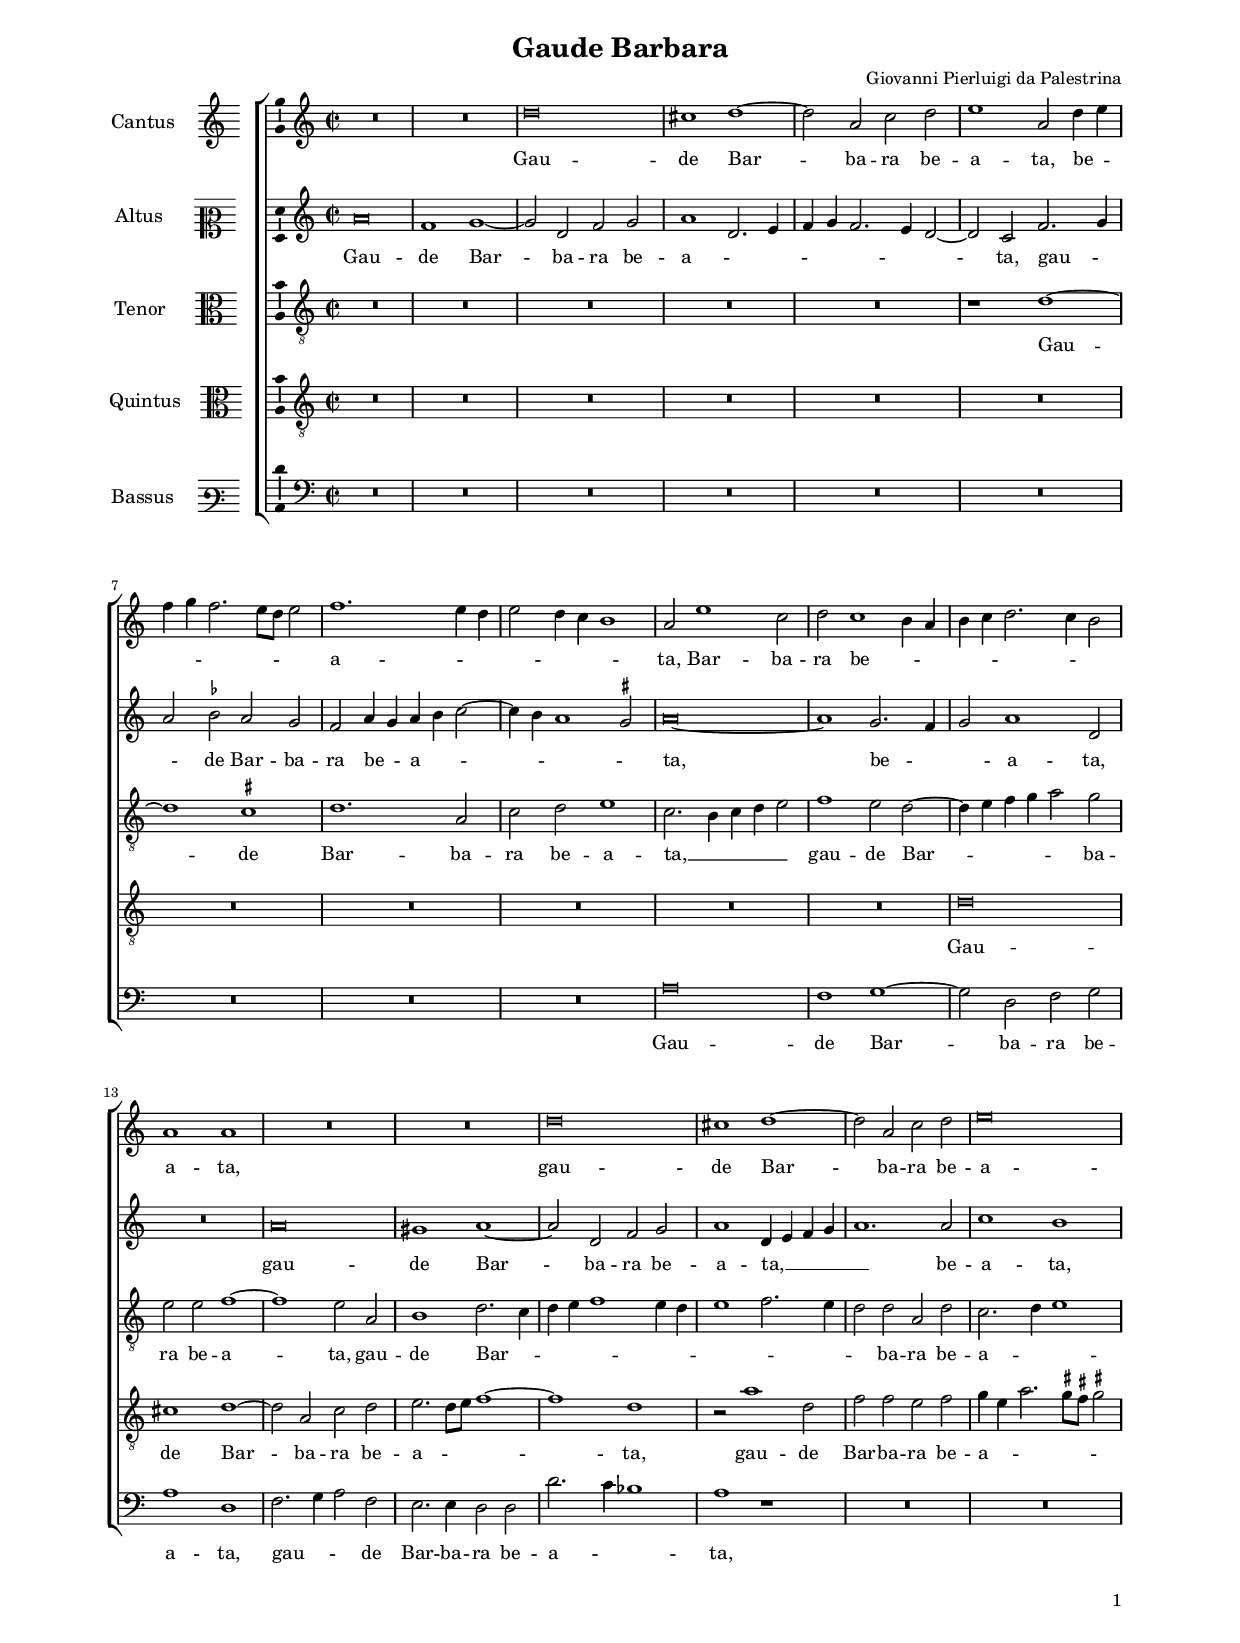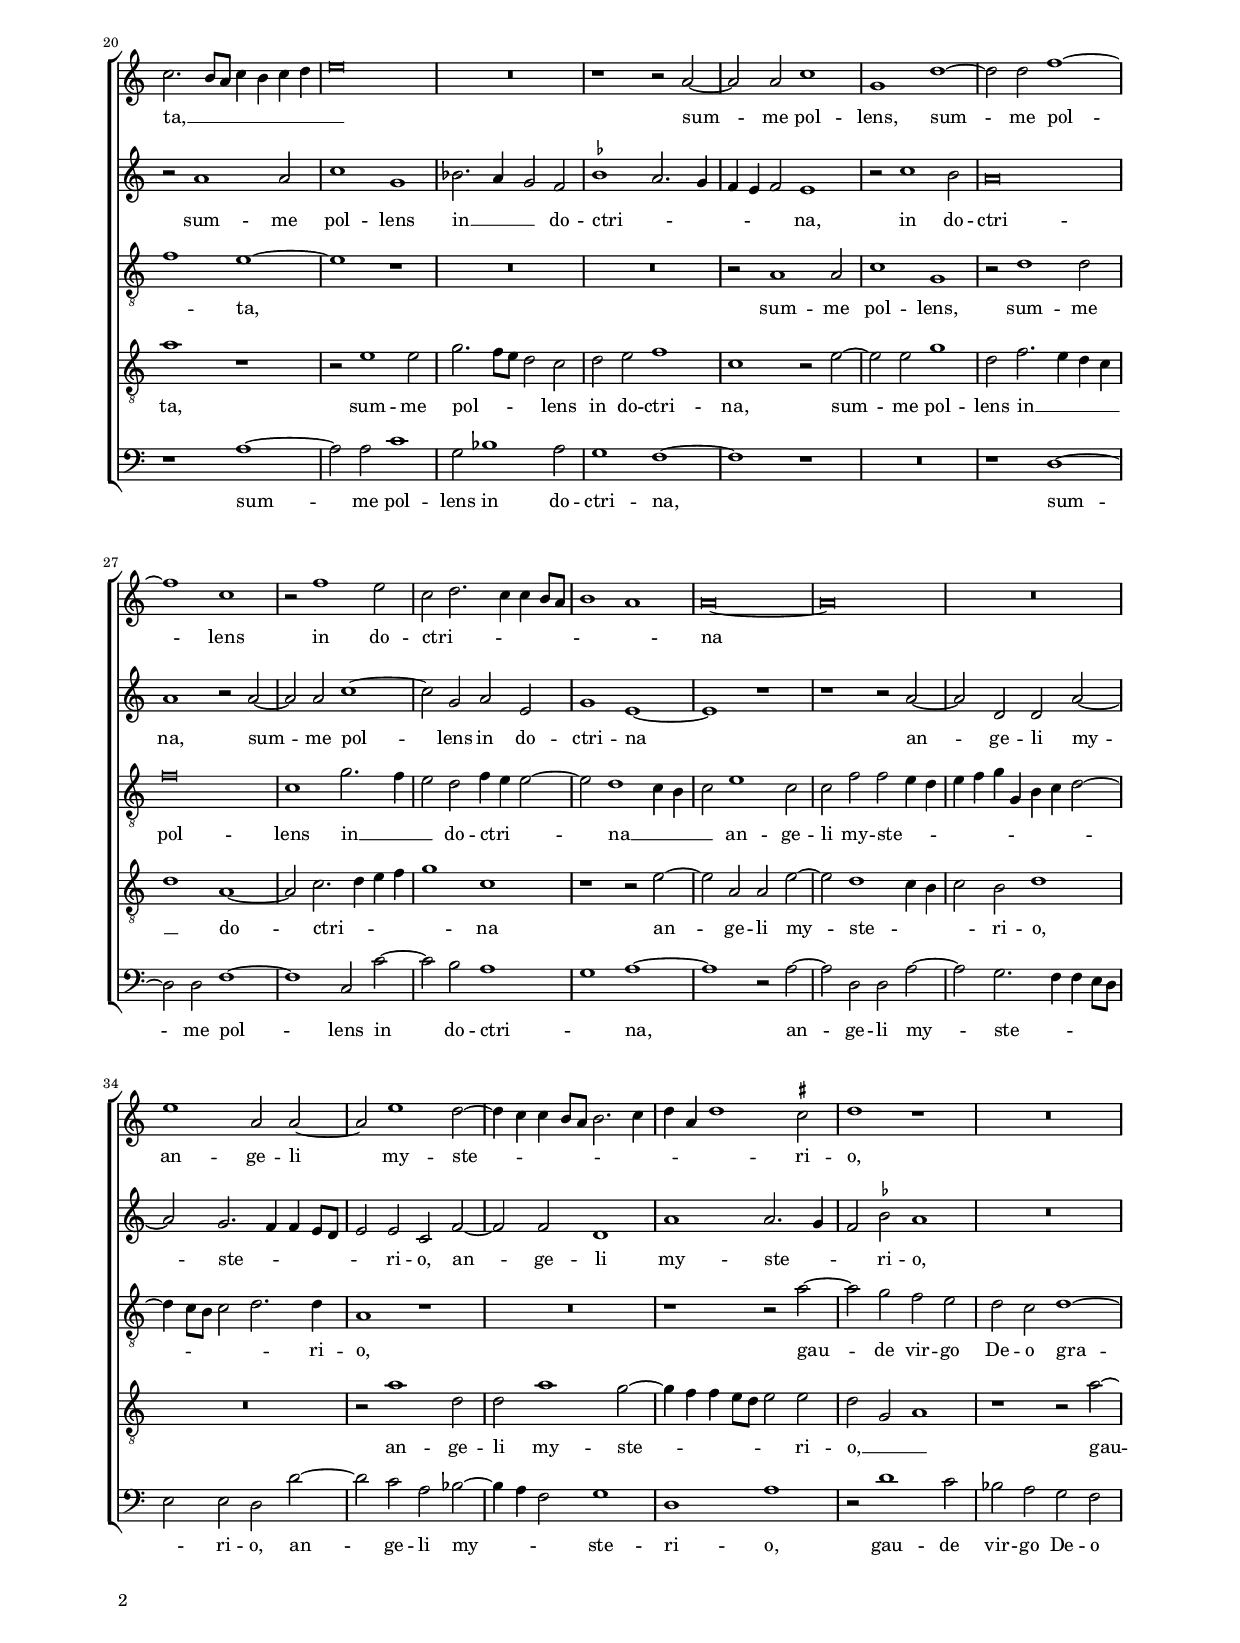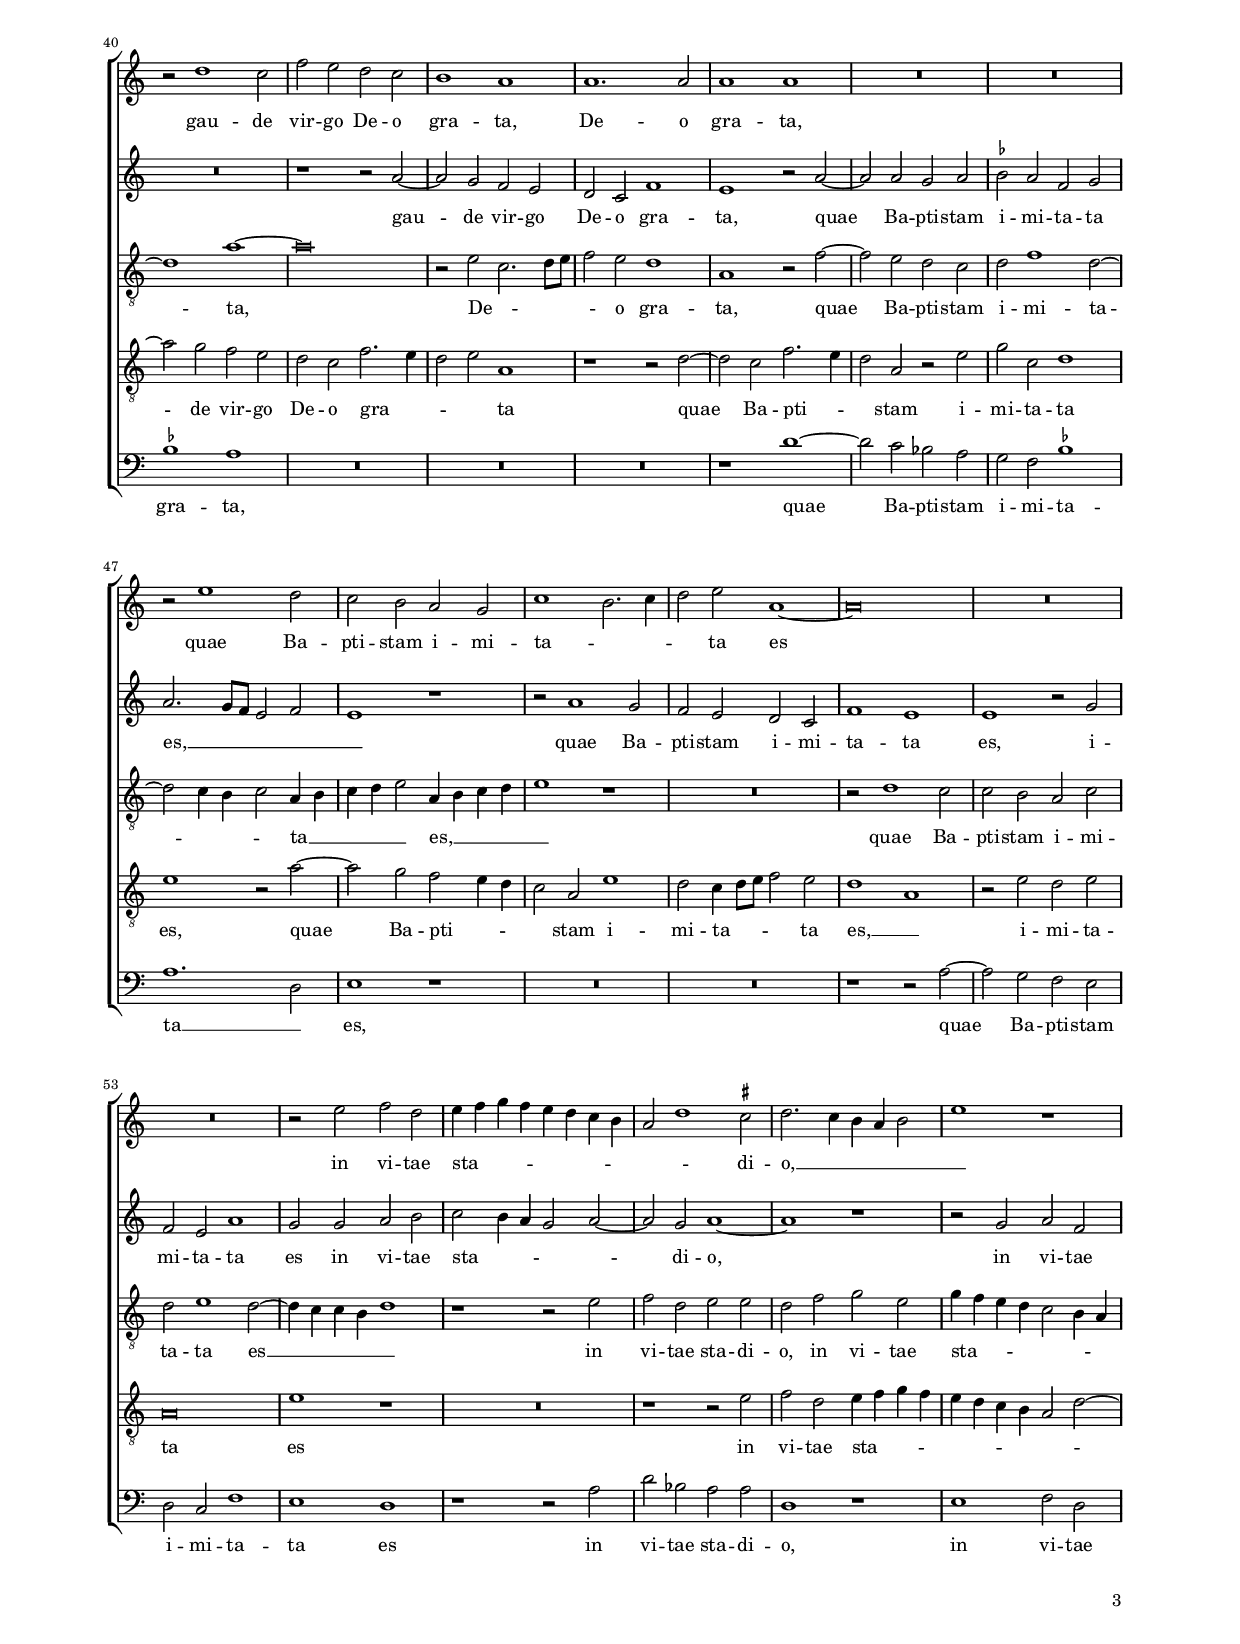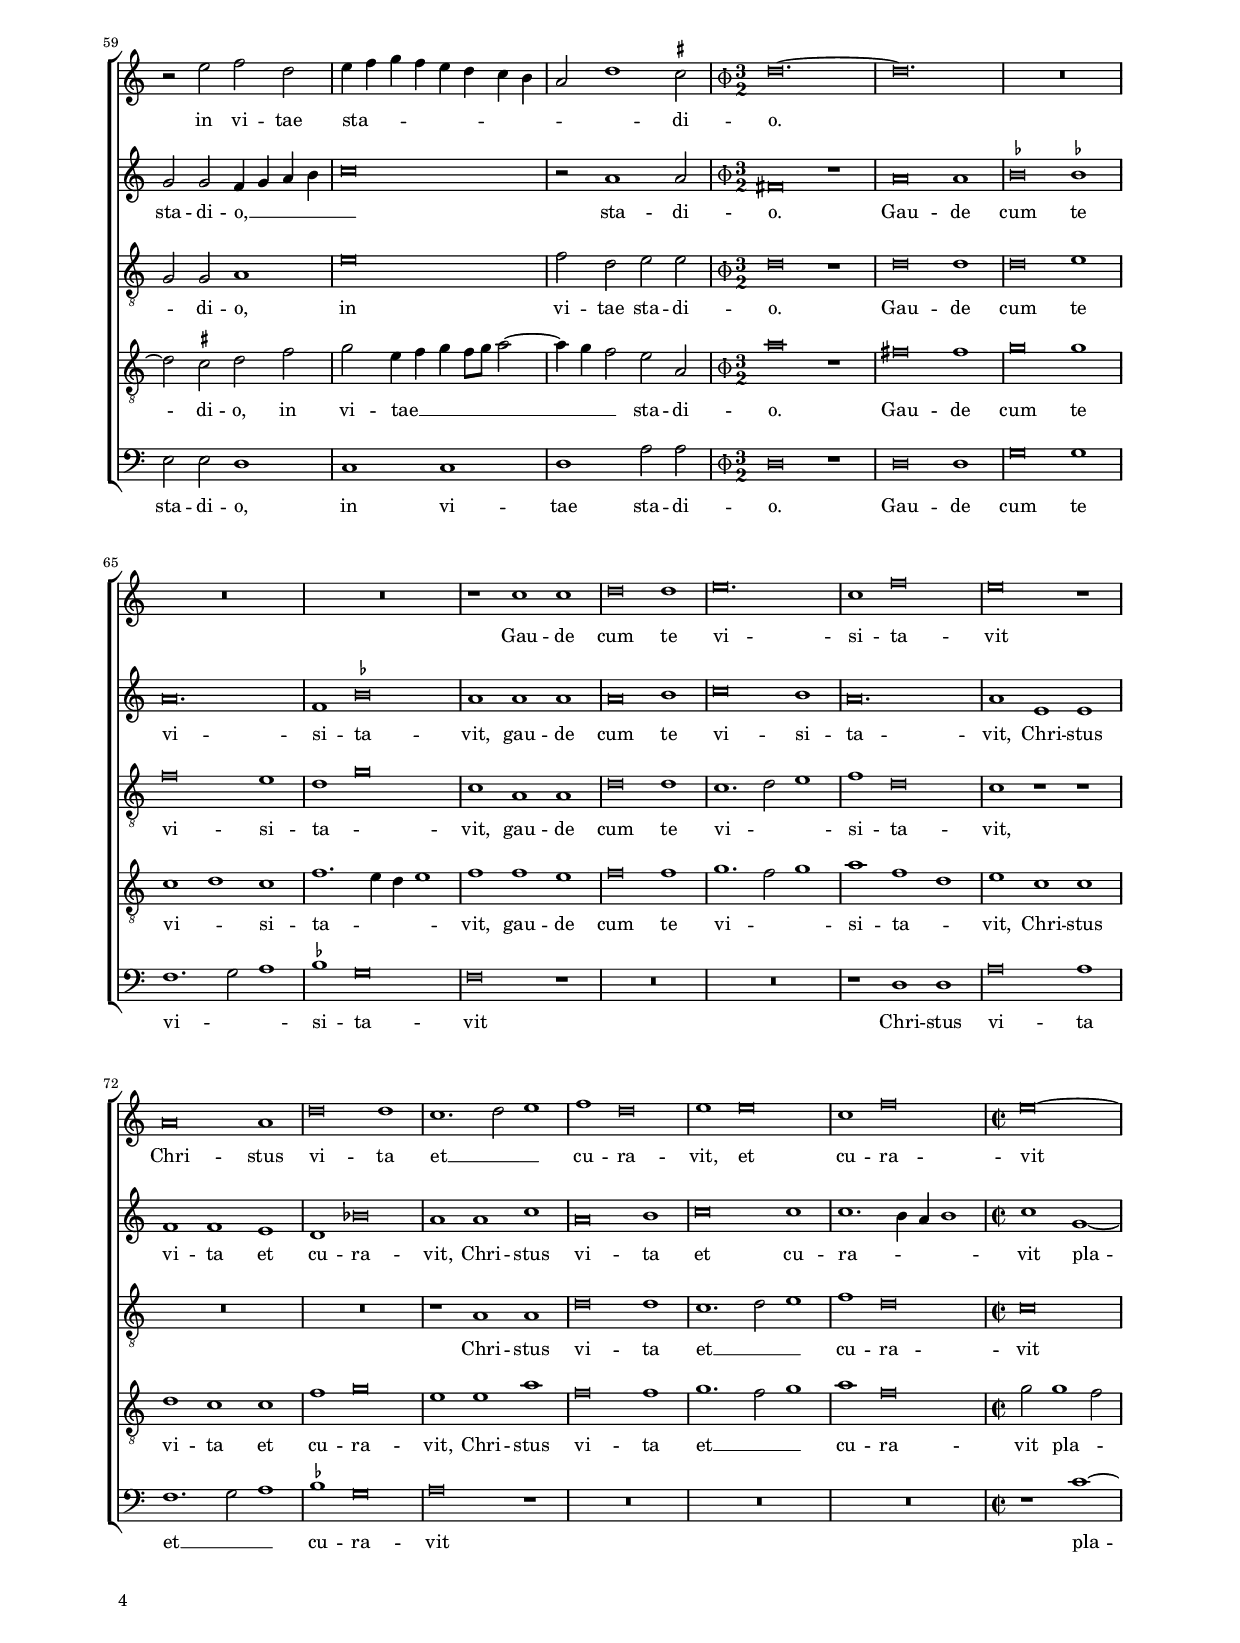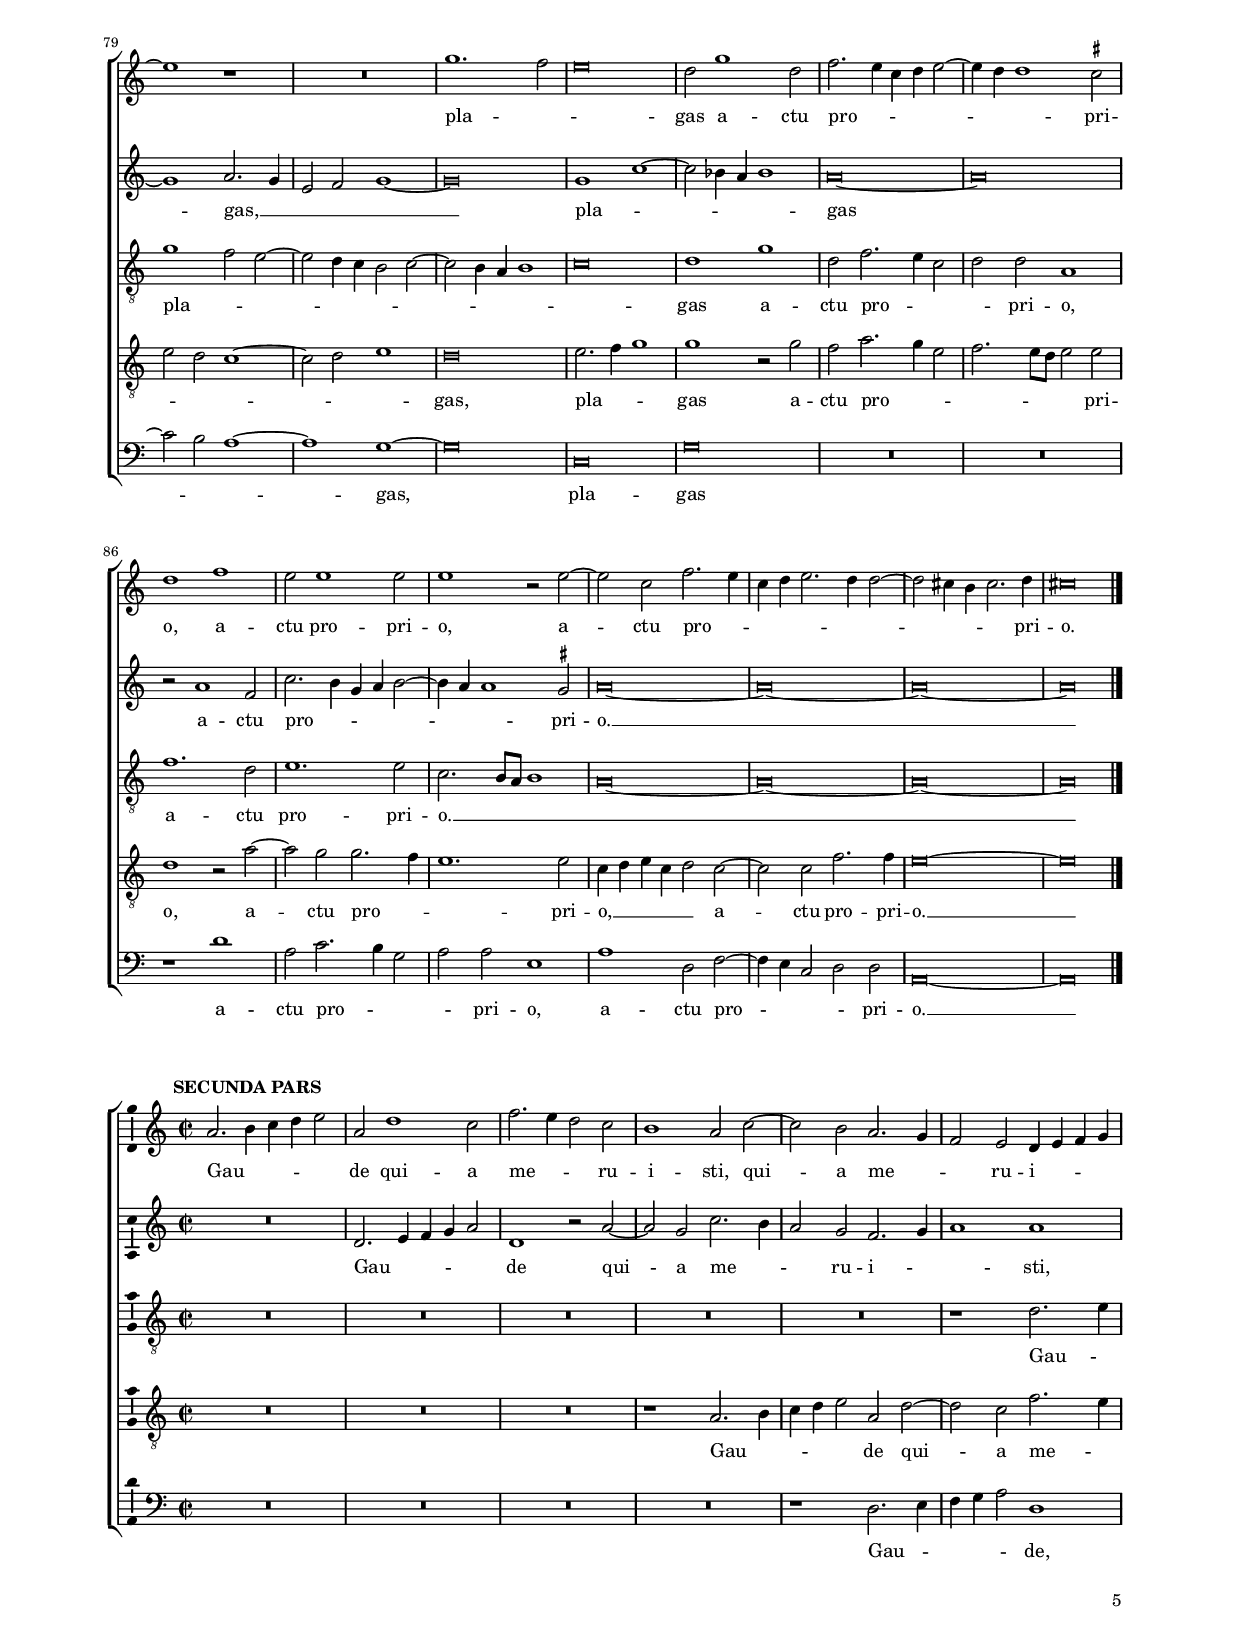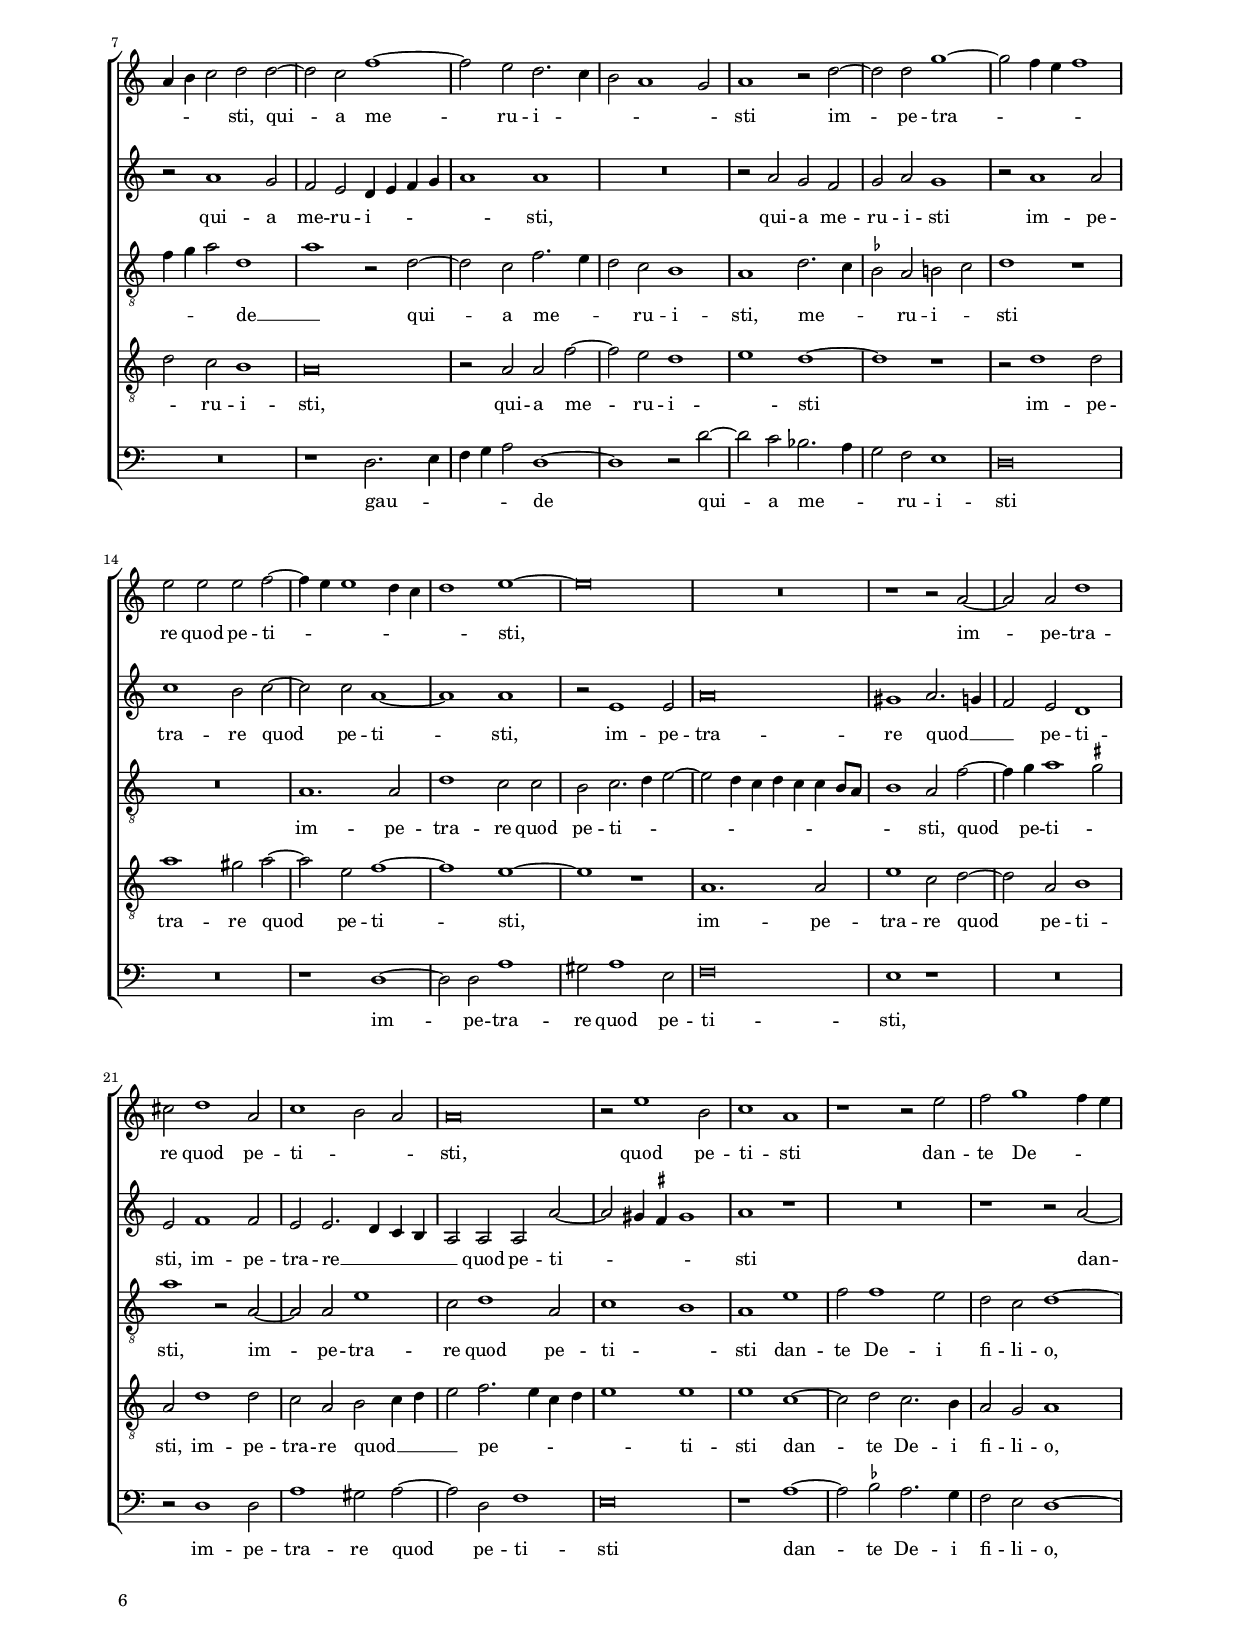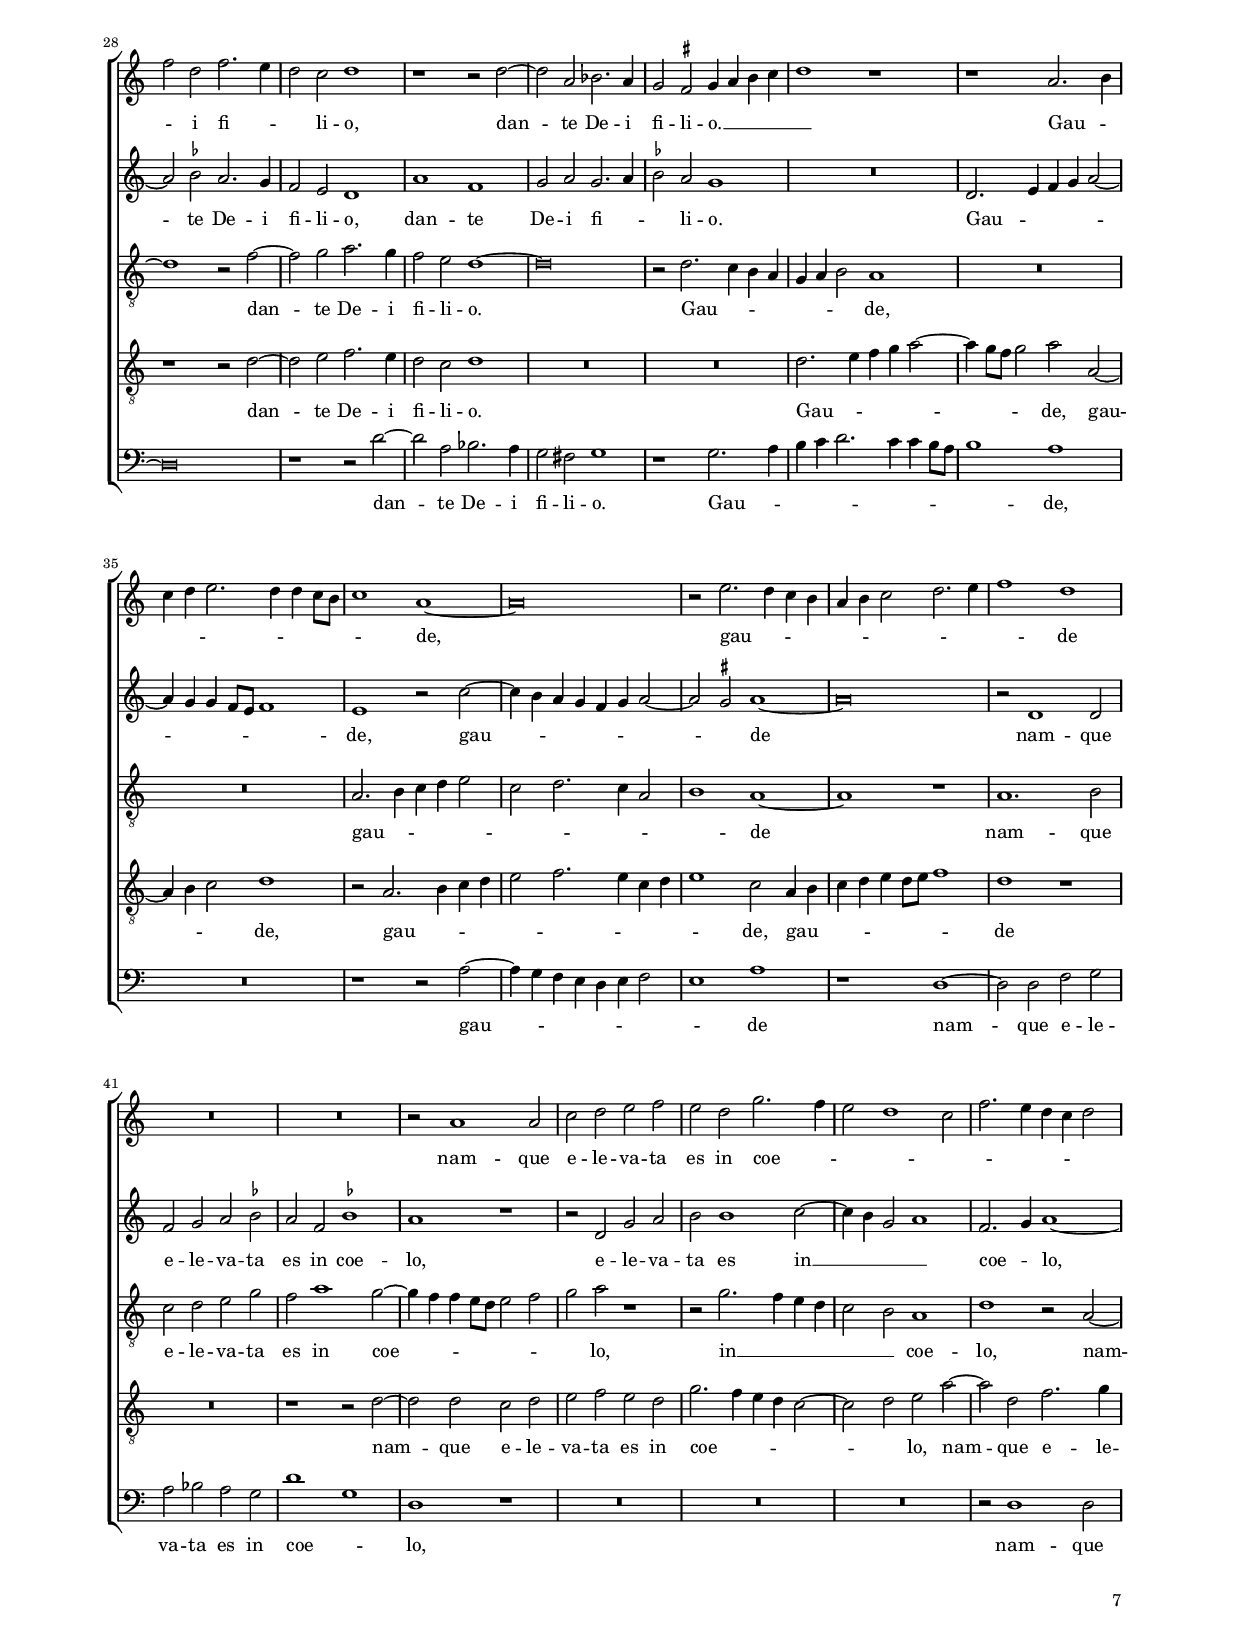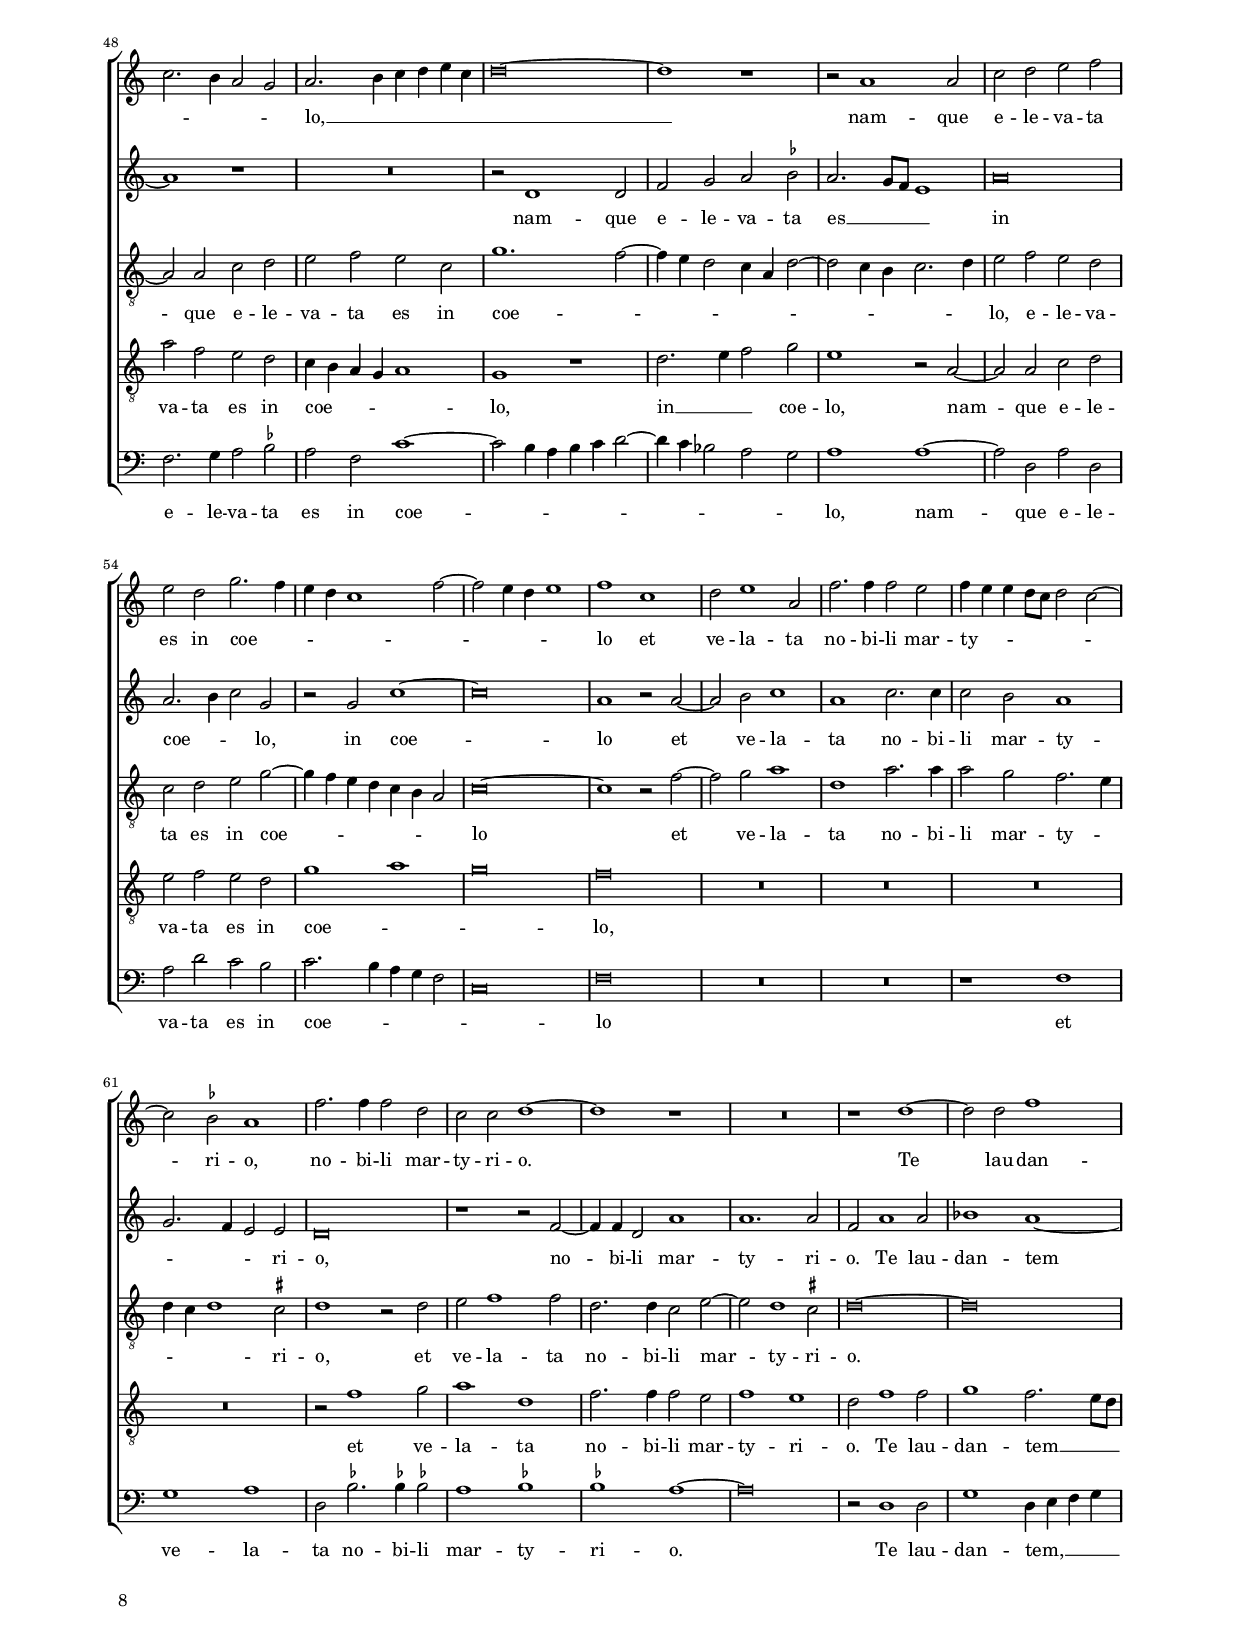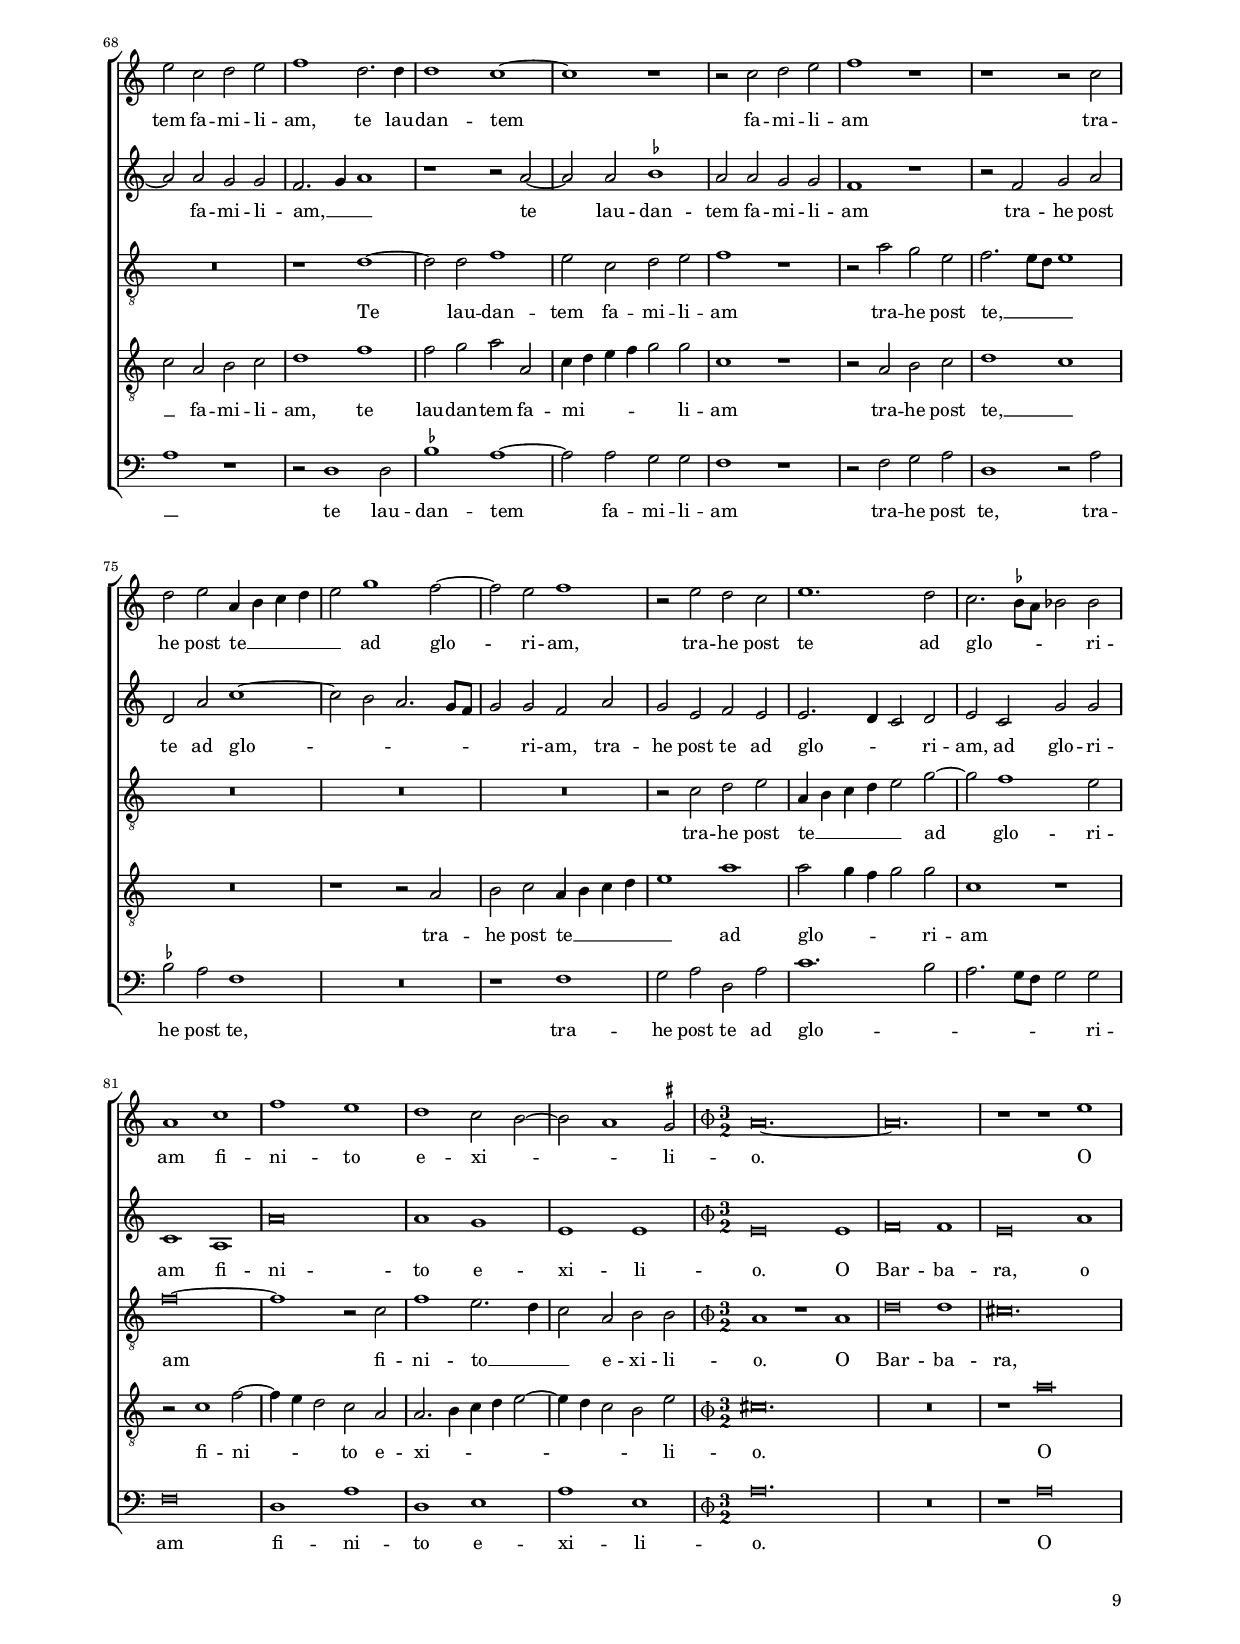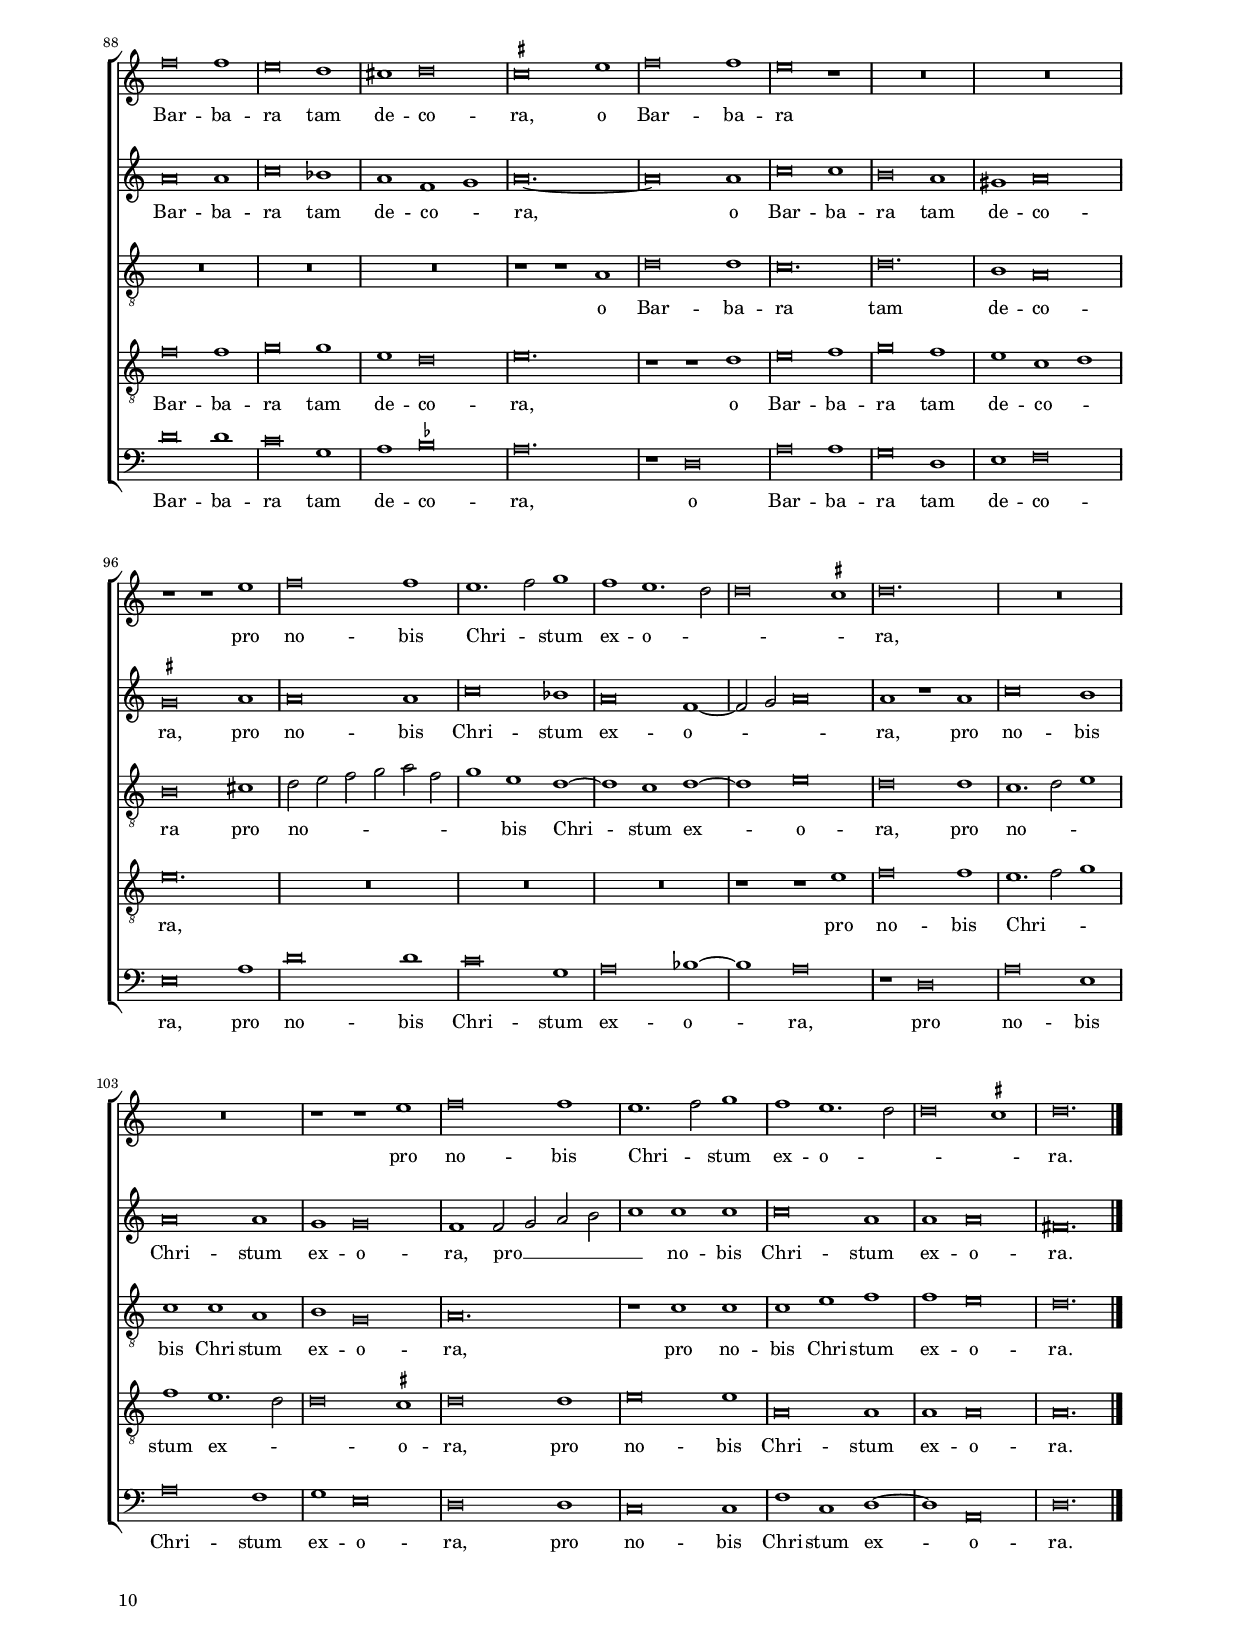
\header
{
  title="Gaude Barbara"
  composer="Giovanni Pierluigi da Palestrina"
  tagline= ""
}

\version "2.24.1"
\include "deutsch.ly"
#(set-global-staff-size 15)
% #(set-default-paper-size "letter")
#(ly:set-option 'point-and-click #f)

	
	ficta = { \once \set suggestAccidentals = ##t }
	
	forget = #(define-music-function (music) (ly:music?) #{
		\accidentalStyle forget
		$music
		\accidentalStyle default
		#})

	#(define ((double-time-signature glyph a b) grob)
	(grob-interpret-markup grob
		(markup #:override '(baseline-skip . 2.5) #:number
			(#:line ((markup (#:musicglyph glyph))
			(#:fontsize -1 #:column (a b)))))))


\paper
	{
	top-margin = 1.8 \cm
	bottom-margin = 1.2 \cm
	left-margin = 2 \cm
	right-margin = 2 \cm
	ragged-bottom = ##f
	ragged-last-bottom = ##f
	print-page-number = ##f
	score-system-spacing = #'((basic-distance . 16) (minimum-distance . 14) (padding . 5) (strechability . 150))
	system-system-spacing = #'((basic-distance . 16) (minimum-distance . 14) (padding . 5) (strechability . 150))
	oddFooterMarkup=\markup   \fill-line { "" \fromproperty #'page:page-number-string }
	evenFooterMarkup=\markup  \fill-line { \fromproperty #'page:page-number-string "" }
	last-bottom-spacing = #'((basic-distance . 12) (minimum-distance . 7) (padding . 4))
	systems-per-page = 3
%	min-systems-per-page = 3
	page-count = 10
	}

global = {
	\key c \major
	\time 2/2 \set Score.measureLength = #(ly:make-moment 2/1)
	\set Score.tempoHideNote = ##t
	\tempo 2 = 90
	\skip 1*2*61
	\once \override Score.TimeSignature.stencil = #(double-time-signature "timesig.mensural34" "3" "2") \time 3/1
	\tempo 1 = 135
	\skip 1*3*16
	\time 2/2 \set Score.measureLength = #(ly:make-moment 2/1)
	\tempo 2 = 90
	\skip 1*2*15 \bar "|."
	}
	

incipitcantus = \markup { \score {
	{
	\set Staff.instrumentName = \markup { \fontsize #1 "Cantus" }
	\key c \major
	\clef violin
	s4 \bar ""
	}
	\layout  {
	raggedright = ##t
	indent = 1.8 \cm
	line-width = 2.5 \cm
	\context { \Staff \remove Time_signature_engraver }
	\override Staff.Clef.Y-extent = #'(0 . 0)
	}} \hspace #1 }
      
      
incipitaltus = \markup { \score {
	{
	\set Staff.instrumentName = \markup { \fontsize #1 "Altus" }
	\key c \major
	\clef mezzosoprano
	s4 \bar ""
	}
	\layout  {
	raggedright = ##t
	indent = 1.8 \cm
	line-width = 2.5 \cm
	\context { \Staff \remove Time_signature_engraver }
	\override Staff.Clef.Y-extent = #'(0 . 0)
	}} \hspace #1 }


incipittenor = \markup { \score {
	{
	\set Staff.instrumentName = \markup { \fontsize #1 "Tenor" }
	\key c \major
	\clef alto
	s4 \bar ""
	}
	\layout  {
	raggedright = ##t
	indent = 1.8 \cm
	line-width = 2.5 \cm
	\context { \Staff \remove Time_signature_engraver }
	\override Staff.Clef.Y-extent = #'(0 . 0)
	}} \hspace #1 }
      
      
incipitquintus = \markup { \score {
	{
	\set Staff.instrumentName = \markup { \fontsize #1 "Quintus" }
	\key c \major
	\clef alto
	s4 \bar ""
	}
	\layout  {
	raggedright = ##t
	indent = 1.8 \cm
	line-width = 2.5 \cm
	\context { \Staff \remove Time_signature_engraver }
	\override Staff.Clef.Y-extent = #'(0 . 0)
	}} \hspace #1 }
      
      
incipitbassus = \markup { \score {
	{
	\set Staff.instrumentName = \markup { \fontsize #1 "Bassus" }
	\key c \major
	\clef varbaritone
	s4 \bar ""
	}
	\layout  {
	raggedright = ##t
	indent = 1.8 \cm
	line-width = 2.5 \cm
	\context { \Staff \remove Time_signature_engraver }
	\override Staff.Clef.Y-extent = #'(0 . 0)
	}} \hspace #1 }


cantus =  \relative c''
	{
	R\breve
	R\breve
	d\breve
	cis1 d~
%5
	d2 a c d |
	e1 a,2 d4 e
	f4 g f2. e8 d e2
	f1. e4 d
	e2 d4 c h1
%10
	a2 e'1 c2 |
	d2 c1 h4 a
	h4 c d2. c4 h2
	a1 a
	R\breve
%15
	R\breve |
	d\breve
	cis1 d~
	d2 a c d
	e\breve
%20
	c2. h8 a c4 h c d |
	e\breve
	R\breve
	r1 r2 a,~
	a2 a c1
%25
	g1 d'~ |
	d2 d f1~
	f1 c
	r2 f1 e2
	c2 d2. c4 c h8 a
%30
	h1 a |
	a\breve~
	a\breve
	R\breve
	e'1 a,2 a~
%35
	a2 e'1 d2~ |
	d4 c c h8 a h2. c4
	d4 a d1 \ficta cis2
	d1 r
	R\breve
%40
	r2 d1 c2 |
	f2 e d c
	h1 a
	a1. a2
	a1 a 
%45
	R\breve |
	R\breve
	r2 e'1 d2
	c2 h a g
	c1 h2. c4
%50
	d2 e a,1~ |
	a\breve
	R\breve
	R\breve
	r2 e' f d
%55
	e4 f g f e d c h |
	a2 d1 \ficta cis2
	d2. c4 h a h2
	e1 r
	r2 e f d
%60
	e4 f g f e d c h |
	a2 d1 \ficta cis2
% Triple time
		d\breve.~
	d\breve.
	R\breve.
%65
	R\breve. |
	R\breve.
	r1 c c
	d\breve d1
	e\breve.
%70
	c1 f\breve |
	e\breve r1
	a,\breve a1
	d\breve d1
	c1. d2 e1
%75
	f1 d\breve |
	e1 e\breve
	c1 f\breve
% End of triple time
	e\breve~
	e1 r
%80
	R\breve |
	g1. f2
	e\breve
	d2 g1 d2
	f2. e4 c d e2~
%85
	e4 d d1 \ficta cis2 |
	d1 f
	e2 e1 e2
	e1 r2 e~
	e2 c f2. e4
%90
	c4 d e2. d4 d2~ |
	d2 cis4 h cis2. d4
	cis\breve |
	}


altus =  \relative c'
	{
	a'\breve
	f1 g~
	g2 d f g
	a1 d,2. e4
%5
	f4 g f2. e4 d2~ |
	d2 c f2. g4
	a2 \ficta b a g
	f2 a4 g a h c2~
	c4 h a1 \ficta gis2
%10
	a\breve~ |
	a1 g2. f4
	g2 a1 d,2
	R\breve
	a'\breve
%15
	gis1 a~ |
	a2 d, f g
	a1 d,4 e f g
	a1. a2
	c1 h
%20
	r2 a1 a2 |
	c1 g
	b2. a4 g2 f
	\ficta b1 a2. g4
	f4 e f2 e1
%25
	r2 c'1 h2 |
	a\breve
	a1 r2 a~
	a2 a c1~
	c2 g a e
%30
	g1 e~ |
	e1 r
	r1 r2 a~
	a2 d, d a'~
	a2 g2. f4 f e8 d
%35
	e2 e c f~ |
	f2 f d1
	a'1 a2. g4
	f2 \ficta b a1
	R\breve
%40
	R\breve |
	r1 r2 a~
	a2 g f e
	d2 c f1
	e1 r2 a~
%45
	a2 a g a |
	\ficta b a f g
	a2. g8 f e2 f
	e1 r
	r2 a1 g2
%50
	f2 e d c |
	f1 e
	e1 r2 g
	f2 e a1
	g2 g a h
%55
	c2 h4 a g2 a~ |
	a2 g a1~
	a1 r
	r2 g a f
	g2 g f4 g a h
%60
	c\breve |
	r2 a1 a2
% Triple time
		fis\breve r1
	a\breve a1
	\ficta b\breve \ficta b!1
%65
	a\breve. |
	f1 \ficta b\breve
	a1 a a
	a\breve h1
	c\breve h1
%70
	a\breve. |
	a1 e e
	f1 f e
	d1 b'\breve
	a1 a c
%75
	a\breve h1 |
	c\breve c1
	c1. h4 a h1
% End of triple time
	c1 g~
	g1 a2. g4
%80
	e2 f g1~ |
	g\breve
	g1 c~
	c2 b4 a b1
	a\breve~
%85
	a\breve |
	r2 a1 f2
	c'2. h4 g a h2~
	h4 a a1 \ficta gis2
	a\breve~
%90
	a\breve~
	a\breve~
	a\breve |
	}


tenor =  \relative c'
	{
	R\breve
	R\breve
	R\breve
	R\breve
%5
	R\breve |
	r1 d~
	d1 \ficta cis
	d1. a2
	c2 d e1
%10
	c2. h4 c d e2 |
	f1 e2 d~
	d4 e f g a2 g
	e2 e f1~
	f1 e2 a,
%15
	h1 d2. c4 |
	d4 e f1 e4 d
	e1 f2. e4
	d2 d a d
	c2. d4 e1
%20
	f1 e~ |
	e1 r
	R\breve
	R\breve
	r2 a,1 a2
%25
	c1 g |
	r2 d'1 d2
	f\breve
	c1 g'2. f4
	e2 d f4 e e2~
%30
	e2 d1 c4 h |
	c2 e1 c2
	c2 f f e4 d
	e4 f g g, h c d2~
	d4 c8 h c2 d2. d4
%35
	a1 r |
	R\breve
	r1 r2 a'~
	a2 g f e
	d2 c d1~
%40
	d1 a'~ |
	a\breve
	r2 e c2. d8 e
	f2 e d1
	a1 r2 f'~
%45
	f2 e d c |
	d2 f1 d2~
	d2 c4 h c2 a4 h
	c4 d e2 a,4 h c d
	e1 r
%50
	R\breve |
	r2 d1 c2
	c2 h a c
	d2 e1 d2~
	d4 c c h d1
%55
	r1 r2 e |
	f2 d e e
	d2 f g e
	g4 f e d c2 h4 a
	g2 g a1
%60
	e'\breve |
	f2 d e e
% Triple time
		d\breve r1
	d\breve d1
	d\breve e1
%65
	f\breve e1 |
	d1 g\breve
	c,1 a a
	d\breve d1
	c1. d2 e1
%70
	f1 d\breve |
	c1 r r
	R\breve.
	R\breve.
	r1 a a
%75
	d\breve d1 |
	c1. d2 e1
	f1 d\breve
% End of triple time
	c\breve
	g'1 f2 e~
%80
	e2 d4 c h2 c~ |
	c2 h4 a h1
	c\breve
	d1 g
	d2 f2. e4 c2
%85
	d2 d a1 |
	f'1. d2
	e1. e2
	c2. h8 a h1
	a\breve~
%90
	a\breve~
	a\breve~
	a\breve |
	}


quintus  =  \relative c'
	{
	R\breve
	R\breve
	R\breve
	R\breve
%5
	R\breve |
	R\breve
	R\breve
	R\breve
	R\breve
%10
	R\breve |
	R\breve
	d\breve
	cis1 d~
	d2 a c d
%15
	e2. d8 e f1~ |
	f1 d
	r2 a'1 d,2
	f2 f e f
	g4 e a2. \ficta gis8 \ficta fis \ficta gis!2
%20
	a1 r |
	r2 e1 e2
	g2. f8 e d2 c
	d2 e f1
	c1 r2 e~
%25
	e2 e g1 |
	d2 f2. e4 d c
	d1 a~
	a2 c2. d4 e f
	g1 c,
%30
	r1 r2 e~ |
	e2 a, a e'~
	e2 d1 c4 h
	c2 h d1
	R\breve
%35
	r2 a'1 d,2 |
	d2 a'1 g2~
	g4 f f e8 d e2 e
	d2 g, a1
	r1 r2 a'~
%40
	a2 g f e |
	d2 c f2. e4
	d2 e a,1
	r1 r2 d~
	d2 c f2. e4
%45
	d2 a r e' |
	g2 c, d1
	e1 r2 a~
	a2 g f e4 d
	c2 a e'1
%50
	d2 c4 d8 e f2 e |
	d1 a
	r2 e' d e
	a,\breve
	e'1 r
%55
	R\breve |
	r1 r2 e
	f2 d e4 f g f
	e4 d c h a2 d~
	d2 \ficta cis d f
%60
	g2 e4 f g f8 g a2~ |
	a4 g f2 e2 a,
% Triple time
		a'\breve r1
	fis\breve fis1
	g\breve g1
%65
	c,1 d c |
	f1. e4 d e1
	f1 f e
	f\breve f1
	g1. f2 g1
%70
	a1 f d |
	e1 c c
	d1 c c
	f1 g\breve
	e1 e a 
%75
	f\breve f1 |
	g1. f2 g1
	a1 f\breve
% End of triple time
	g2 g1 f2
	e2 d c1~
%80
	c2 d e1 |
	d\breve
	e2. f4 g1
	g1 r2 g
	f2 a2. g4 e2
%85
	f2. e8 d e2 e |
	d1 r2 a'~
	a2 g g2. f4
	e1. e2
	c4 d e c d2 c~
%90
	c2 c f2. f4 |
	e\breve~
	e\breve |
	}


bassus  =  \relative c
	{
	R\breve
	R\breve
	R\breve
	R\breve
%5
	R\breve |
	R\breve
	R\breve
	R\breve
	R\breve
%10
	a'\breve |
	f1 g~
	g2 d f g
	a1 d,
	f2. g4 a2 f
%15
	e2. e4 d2 d |
	d'2. c4 b1
	a1 r
	R\breve
	R\breve
%20
	r1 a~ |
	a2 a c1
	g2 b1 a2
	g1 f~
	f1 r
%25
	R\breve |
	r1 d~
	d2 d f1~
	f1 c2 c'~
	c2 h a1
%30
	g1 a~ |
	a1 r2 a~
	a2 d, d a'~
	a2 g2. f4 f e8 d
	e2 e d d'~
%35
	d2 c a b~ |
	b4 a f2 g1
	d1 a'
	r2 d1 c2
	b2 a g f
%40
	\ficta b1 a |
	R\breve
	R\breve
	R\breve
	r1 d~
%45
	d2 c b a |
	g2 f \ficta b1
	a1. d,2
	e1 r
	R\breve
%50
	R\breve |
	r1 r2 a~
	a2 g f e
	d2 c f1
	e1 d
%55
	r1 r2 a' |
	d2 b a a
	d,1 r
	e1 f2 d
	e2 e d1
%60
	c1 c |
	d1 a'2 a
% Triple time
		d,\breve r1
	d\breve d1
	g\breve g1
%65
	f1. g2 a1 |
	\ficta b1 g\breve
	f\breve r1
	R\breve.
	R\breve.
%70
	r1 d d |
	a'\breve a1
	f1. g2 a1
	\ficta b1 g\breve
	a\breve r1
%75
	R\breve. |
	R\breve.
	R\breve.
% End of triple time
	r1 c~
	c2 h a1~
%80
	a1 g~ |
	g\breve
	c,\breve
	g'\breve
	R\breve
%85
	R\breve |
	r1 d'
	a2 c2. h4 g2
	a2 a e1
	a1 d,2 f~
%90
	f4 e c2 d d |
	a\breve~
	a\breve |
	}


lyricscantus = \lyricmode {
	Gau -- de Bar -- ba -- ra be -- a -- ta,
	be -- _ _ _ _ _ _ _ a -- _ _ _ _ _ _ ta,
	Bar -- ba -- ra be -- _ _ _ _ _ _ _ a -- ta,
	gau -- de Bar -- ba -- ra be -- a -- ta, __ _ _ _ _ _ _ _
	sum -- me pol -- lens,
	sum -- me pol -- lens
	in do -- ctri -- _ _ _ _ _ _ _ na
	an -- ge -- li my -- ste -- _ _ _ _ _ _ _ _ _ ri -- o,
	gau -- de vir -- go De -- o gra -- ta,
	De -- o gra -- ta,
	quae Ba -- pti -- stam i -- mi -- ta -- _ _ _ ta 
	es in vi -- tae sta -- _ _ _ _ _ _ _ _ _ di -- o, __ _ _ _ _ _
	in vi -- tae sta -- _ _ _ _ _ _ _ _ _ di -- o.
	Gau -- de cum te vi -- si -- ta -- vit
	Chri -- stus vi -- ta et __ _ _ cu -- ra -- vit,
	et cu -- ra -- vit
	pla -- _ _ gas a -- ctu pro -- _ _ _ _ _ _ pri -- o,
	a -- ctu pro -- pri -- o,
	a -- ctu pro -- _ _ _ _ _ _ _ _ _ pri -- o.
	}


lyricsaltus = \lyricmode {
	Gau -- de Bar -- ba -- ra be -- a -- _ _ _ _ _ _ _ ta,
	gau -- _ _ de Bar -- ba -- ra be -- _ a -- _ _ _ _ _ ta,
	be -- _ _ a -- ta,
	gau -- de Bar -- ba -- ra be -- a -- ta, __ _ _ _ _
	be -- a -- ta,
	sum -- me pol -- lens
	in __ _ _ do -- ctri -- _ _ _ _ _ na,
	in do -- ctri -- na,
	sum -- me pol -- lens
	in do -- ctri -- na
	an -- ge -- li my -- ste -- _ _ _ _ _ ri -- o,
	an -- ge -- li my -- ste -- _ _ ri -- o,
	gau -- de vir -- go De -- o gra -- ta,
	quae Ba -- pti -- stam i -- mi -- ta -- ta es, __ _ _ _ _ _ 
	quae Ba -- pti -- stam i -- mi -- ta -- ta es,
	i -- mi -- ta -- ta es
	in vi -- tae sta -- _ _ _ _ di -- o,
	in vi -- tae sta -- di -- o, __ _ _ _ _
	sta -- di -- o.
	Gau -- de cum te vi -- si -- ta -- vit,
	gau -- de cum te vi -- si -- ta -- vit,
	Chri -- stus vi -- ta et cu -- ra -- vit,
	Chri -- stus vi -- ta et cu -- ra -- _ _ _ vit
	pla -- gas, __ _ _ _ _ 
	pla -- _ _ _ _ gas
	a -- ctu pro -- _ _ _ _ _ _ pri -- o. __
	}


lyricstenor = \lyricmode {
	Gau -- de Bar -- ba -- ra be -- a -- ta, __ _ _ _ _
	gau -- de Bar -- _ _ _ _ ba -- ra be -- a -- ta,
	gau -- de Bar -- _ _ _ _ _ _ _ _ _ _ ba -- ra be -- a -- _ _ _ ta,
	sum -- me pol -- lens,
	sum -- me pol -- lens
	in __ _ _ do -- ctri -- _ _ na __ _ _ _
	an -- ge -- li my -- ste -- _ _ _ _ _ _ _ _ _ _ _ _ _ ri -- o,
	gau -- de vir -- go De -- o gra -- ta,
	De -- _ _ _ _ o gra -- ta,
	quae Ba -- pti -- stam i -- mi -- ta -- _ _ _ ta __ _ _ _ _ es, __ _ _ _ _ 
	quae Ba -- pti -- stam i -- mi -- ta -- ta es __ _ _ _ _
	in vi -- tae sta -- di -- o,
	in vi -- tae sta -- _ _ _ _ _ _ _ di -- o,
	in vi -- tae sta -- di -- o.
	Gau -- de cum te vi -- si -- ta -- _ vit,
	gau -- de cum te vi -- _ _ si -- ta -- vit,
	Chri -- stus vi -- ta et __ _ _ cu -- ra -- vit
	pla -- _ _ _ _ _ _ _ _ _ _ gas a -- ctu pro -- _ _ _ pri -- o,
	a -- ctu pro -- pri -- o. __ _ _ _ _
	}


lyricsquintus = \lyricmode {
	Gau -- de Bar -- ba -- ra be -- a -- _ _ _ ta,
	gau -- de Bar -- ba -- ra be -- a -- _ _ _ _ _ ta,
	sum -- me pol -- _ _ _ lens in do -- ctri -- na,
	sum -- me pol -- lens
	in __ _ _ _ _ do -- ctri -- _ _ _ _ na
	an -- ge -- li my -- ste -- _ _ _ ri -- o,
	an -- ge -- li my -- ste -- _ _ _ _ _ ri -- o, __ _ _
	gau -- de vir -- go De -- o gra -- _ _ _ ta
	quae Ba -- pti -- _ _ stam i -- mi -- ta -- ta es,
	quae Ba -- pti -- _ _ _ stam i -- mi -- ta -- _ _ _ ta es, __ _
	i -- mi -- ta -- ta es
	in vi -- tae sta -- _ _ _ _ _ _ _ _ _ di -- o,
	in vi -- tae __ _ _ _ _ _ _ _ sta -- di -- o.
	Gau -- de cum te vi -- _ si -- ta -- _ _ _ vit,
	gau -- de cum te vi -- _ _ si -- ta -- _ vit,
	Chri -- stus vi -- ta et cu -- ra -- vit,
	Chri -- stus vi -- ta et __ _ _ cu -- ra -- vit
	pla -- _ _ _ _ _ _ gas,
	pla -- _ _ gas a -- ctu pro -- _ _ _ _ _ _ pri -- o,
	a -- ctu pro -- _ _ pri -- o, __ _ _ _ _
	a -- ctu pro -- pri -- o. __
	}


lyricsbassus = \lyricmode {
	Gau -- de Bar -- ba -- ra be -- a -- ta,
	gau -- _ _ de Bar -- ba -- ra be -- a -- _ _ ta,
	sum -- me pol -- lens in do -- ctri -- na,
	sum -- me pol -- lens in do -- ctri -- _ na,
	an -- ge -- li my -- ste -- _ _ _ _ _ ri -- o,
	an -- ge -- li my -- _ _ ste -- ri -- o,
	gau -- de vir -- go De -- o gra -- ta,
	quae Ba -- pti -- stam i -- mi -- ta -- ta __ _ es,
	quae Ba -- pti -- stam i -- mi -- ta -- ta es
	in vi -- tae sta -- di -- o,
	in vi -- tae sta -- di -- o,
	in vi -- tae sta -- di -- o.
	Gau -- de cum te vi -- _ _ si -- ta -- vit
	Chri -- stus vi -- ta et __ _ _ cu -- ra -- vit
	pla -- _ _ gas,
	pla -- gas a -- ctu pro -- _ _ _ pri -- o,
	a -- ctu pro -- _ _ _ pri -- o. __
	}


\score
{  
	\transpose c c {
	\new ChoirStaff \with { \override StaffGrouper.staff-staff-spacing.basic-distance = #12 }
	<<

	\new Staff << \global
	\new Voice="v1" {
		\set Staff.instrumentName=\incipitcantus
		\set Staff.midiInstrument = "reed organ"
		\clef violin
		\cantus }
	\new Lyrics \lyricsto "v1" {\lyricscantus }
	>>


	\new Staff << \global
	\new Voice="v2" {
		\set Staff.instrumentName=\incipitaltus
		\set Staff.midiInstrument = "reed organ"
		\clef violin % "G_8"
		\altus}
	\new Lyrics \lyricsto "v2" {\lyricsaltus }
	>>


	\new Staff << \global
	\new Voice="v3" {
		\set Staff.instrumentName=\incipittenor
		\set Staff.midiInstrument = "reed organ"
		\clef "G_8"
		\tenor }
	\new Lyrics \lyricsto "v3" {\lyricstenor }
	>>


	\new Staff << \global
	\new Voice="v5" {
		\set Staff.instrumentName=\incipitquintus
		\set Staff.midiInstrument = "reed organ"
		\clef "G_8"
		\quintus}
	\new Lyrics \lyricsto "v5" {\lyricsquintus }
	>>


	\new Staff << \global
	\new Voice="v4" {
		\set Staff.instrumentName=\incipitbassus
		\set Staff.midiInstrument = "reed organ"
		\clef bass
		\bassus }
	\new Lyrics \lyricsto "v4" {\lyricsbassus}
	>>

	>>
	} % transpose

	\layout
	{
	indent = 2.5 \cm
	\context { \Staff \override TimeSignature.break-visibility = #end-of-line-invisible }
	\context { \Lyrics \override VerticalAxisGroup.nonstaff-relatedstaff-spacing.padding = #1.4 }
%	\context { \Lyrics \override LyricText.font-size = #1 }
	\context { \Staff \consists Ambitus_engraver }
	\context { \Score \override BarNumber.padding = #2 }
	\context { \Voice \override NoteHead.style = #'baroque }
	}


\midi
	{
	}

}

%%%%%%%%%%%%%%%%%%%%  SECUNDA PARS %%%%%%%%%%%%%%%%%%%%


global = {
	\key c \major
	\time 2/2 \set Score.measureLength = #(ly:make-moment 2/1)
	\set Score.tempoHideNote = ##t
	\tempo 2 = 90
	\skip 1*2*84
	\once \override Score.TimeSignature.stencil = #(double-time-signature "timesig.mensural34" "3" "2") \time 3/1
	\tempo 1 = 135
	\skip 1*3*25 \bar "|."
	}


cantus =  \relative c''
	{
	a2. h4 c d e2
	a,2 d1 c2
	f2. e4 d2 c
	h1 a2 c~
%5
	c2 h a2. g4 |
	f2 e d4 e f g
	a4 h c2 d d~
	d2 c f1~
	f2 e d2. c4
%10
	h2 a1 g2 |
	a1 r2 d~
	d2 d g1~
	g2 f4 e f1
	e2 e e f~
%15
	f4 e e1 d4 c |
	d1 e~
	e\breve
	R\breve
	r1 r2 a,~
%20
	a2 a d1 |
	cis2 d1 a2
	c1 h2 a
	a\breve
	r2 e'1 h2
%25
	c1 a |
	r1 r2 e'
	f2 g1 f4 e
	f2 d f2. e4
	d2 c d1
%30
	r1 r2 d~ |
	d2 a b2. a4
	g2 \ficta fis g4 a h c
	d1 r
	r1 a2. h4
%35
	c4 d e2. d4 d c8 h |
	c1 a~
	a\breve
	r2 e'2. d4 c h
	a4 h c2 d2. e4
%40
	f1 d |
	R\breve
	R\breve
	r2 a1 a2
	c2 d e f
%45
	e2 d g2. f4 |
	e2 d1 c2
	f2. e4 d c d2
	c2. h4 a2 g
	a2. h4 c d e c
%50
	d\breve~ |
	d1 r
	r2 a1 a2
	c2 d e f
	e2 d g2. f4
%55
	e4 d c1 f2~ |
	f2 e4 d e1
	f1 c
	d2 e1 a,2
	f'2. f4 f2 e
%60
	f4 e e d8 c d2 c~ |
	c2 \ficta b a1
	f'2. f4 f2 d
	c2 c d1~
	d1 r
%65
	R\breve |
	r1 d~
	d2 d f1
	e2 c d e
	f1 d2. d4
%70
	d1 c~ |
	c1 r
	r2 c d e
	f1 r
	r1 r2 c
%75
	d2 e a,4 h c d |
	e2 g1 f2~
	f2 e f1
	r2 e d c
	e1. d2
%80
	c2. \stemDown \ficta b8 a \stemNeutral b!2 b |
	a1 c
	f1 e
	d1 c2 h~
	h2 a1 \ficta gis2
%85
% Triple time
	a\breve.~ |
	a\breve.
	r1 r e'
	f\breve f1
	e\breve d1
%90
	cis1 d\breve |
	\ficta cis\breve e1
	f\breve f1
	e\breve r1
	R\breve.
%95
	R\breve. |
	r1 r e
	f\breve f1
	e1. f2 g1
	f1 e1. d2
%100
	d\breve \ficta cis1 |
	d\breve.
	R\breve.
	R\breve.
	r1 r e
%105
	f\breve f1 |
	e1. f2 g1
	f1 e1. d2
	d\breve \ficta cis1
	d\breve. |
	}


altus =  \relative c'
	{
	R\breve
	d2. e4 f g a2
	d,1 r2 a'~
	a2 g c2. h4
%5
	a2 g f2. g4 |
	a1 a
	r2 a1 g2
	f2 e d4 e f g
	a1 a
%10
	R\breve |
	r2 a g f
	g2 a g1
	r2 a1 a2
	c1 h2 c~
%15
	c2 c a1~ |
	a1 a
	r2 e1 e2
	a\breve
	gis1 a2. g4
%20
	f2 e d1 |
	e2 f1 f2
	e2 e2. d4 c h
	a2 a a a'~
	a2 gis4 \ficta fis gis1
%25
	a1 r |
	R\breve
	r1 r2 a~
	a2 \ficta b a2. g4
	f2 e d1
%30
	a'1 f |
	g2 a g2. a4
	\ficta b2 a g1
	R\breve
	d2. e4 f g a2~
%35
	a4 g g f8 e f1 |
	e1 r2 c'~
	c4 h a g f g a2~
	a2 \ficta gis a1~
	a\breve
%40
	r2 d,1 d2 |
	f2 g a \ficta b
	a2 f \ficta b1
	a1 r
	r2 d, g a
%45
	h2 h1 c2~ |
	c4 h g2 a1
	f2. g4 a1~
	a1 r
	R\breve
%50
	r2 d,1 d2 |
	f2 g a \ficta b
	a2. g8 f e1
	a\breve
	a2. h4 c2 g
%55
	r2 g c1~ |
	c\breve
	a1 r2 a~
	a2 h c1
	a1 c2. c4
%60
	c2 h a1 |
	g2. f4 e2 e
	d\breve
	r1 r2 f~
	f4 f d2 a'1
%65
	a1. a2 |
	f2 a1 a2
	b1 a~
	a2 a g g
	f2. g4 a1
%70
	r1 r2 a~ |
	a2 a \ficta b1
	a2 a g g
	f1 r
	r2 f g a
%75
	d,2 a' c1~ |
	c2 h a2. g8 f
	g2 g f a
	g2 e f e
	e2. d4 c2 d
%80
	e2 c g' g |
	c,1 a
	a'\breve
	a1 g
	e1 e
%85
% Triple time
	e\breve e1 |
	f\breve f1
	e\breve a1
	a\breve a1
	c\breve b1
%90
	a1 f g |
	a\breve.~
	a\breve a1
	c\breve c1
	h\breve a1
%95
	gis1 a\breve |
	\ficta gis\breve a1
	a\breve a1
	c\breve b1
	a\breve f1~
%100
	f2 g a\breve |
	a1 r a
	c\breve h1
	a\breve a1
	g1 g\breve
%105
	f1 f2 g a h |
	c1 c c
	c\breve a1
	a1 a\breve
	fis\breve. |
	}


tenor =  \relative c'
	{
	R\breve
	R\breve
	R\breve
	R\breve
%5
	R\breve |
	r1 d2. e4
	f4 g a2 d,1
	a'1 r2 d,~
	d2 c f2. e4
%10
	d2 c h1 |
	a1 d2. c4
	\ficta b2 a h! c
	d1 r
	R\breve
%15
	a1. a2 |
	d1 c2 c
	h2 c2. d4 e2~
	e2 d4 c d c c h8 a
	h1 a2 f'~
%20
	f4 g a1 \ficta gis2 |
	a1 r2 a,~
	a2 a e'1
	c2 d1 a2
	c1 h
%25
	a1 e' |
	f2 f1 e2
	d2 c d1~
	d1 r2 f~
	f2 g a2. g4
%30
	f2 e d1~ |
	d\breve
	r2 d2. c4 h a
	g4 a h2 a1
	R\breve
%35
	R\breve |
	a2. h4 c d e2
	c2 d2. c4 a2
	h1 a~
	a1 r
%40
	a1. h2 |
	c2 d e g
	f2 a1 g2~
	g4 f f e8 d e2 f
	g2 a r1
%45
	r2 g2. f4 e d |
	c2 h a1
	d1 r2 a~
	a2 a c d
	e2 f e c
%50
	g'1. f2~ |
	f4 e d2 c4 a d2~
	d2 c4 h c2. d4
	e2 f e d
	c2 d e g~
%55
	g4 f e d c h a2 |
	c\breve~
	c1 r2 f~
	f2 g a1
	d,1 a'2. a4
%60
	a2 g f2. e4 |
	d4 c d1 \ficta cis2
	d1 r2 d
	e2 f1 f2
	d2. d4 c2 e~
%65
	e2 d1 \ficta cis2 |
	d\breve~
	d\breve
	R\breve
	r1 d~
%70
	d2 d f1 |
	e2 c d e
	f1 r
	r2 a g e
	f2. e8 d e1
%75
	R\breve |
	R\breve
	R\breve
	r2 c d e
	a,4 h c d e2 g~
%80
	g2 f1 e2 |
	f\breve~
	f1 r2 c
	f1 e2. d4
	c2 a h h
%85
% Triple time
	a1 r a |
	d\breve d1
	cis\breve.
	R\breve.
	R\breve.
%90
	R\breve. |
	r1 r a
	d\breve d1
	c\breve.
	d\breve.
%95
	h1 a\breve |
	h\breve cis1
	d2 e f g a f
	g1 e d~
	d1 c d~
%100
	d1 e\breve |
	d\breve d1
	c1. d2 e1
	c1 c a
	h1 g\breve
%105
	a\breve. |
	r1 c c
	c1 e f
	f1 e\breve
	d\breve. |
	}


quintus  =  \relative c'
	{
	R\breve
	R\breve
	R\breve
	r1 a2. h4
%5
	c4 d e2 a, d~ |
	d2 c f2. e4
	d2 c h1
	a\breve
	r2 a a f'~
%10
	f2 e d1 |
	e1 d~
	d1 r
	r2 d1 d2
	a'1 gis2 a~
%15
	a2 e f1~ |
	f1 e~
	e1 r
	a,1. a2
	e'1 c2 d~
%20
	d2 a h1 |
	a2 d1 d2
	c2 a h c4 d
	e2 f2. e4 c d
	e1 e
%25
	e1 c~ |
	c2 d c2. h4
	a2 g a1
	r1 r2 d~
	d2 e f2. e4
%30
	d2 c d1 |
	R\breve
	R\breve
	d2. e4 f g a2~
	a4 g8 f g2 a a,~
%35
	a4 h c2 d1 |
	r2 a2. h4 c d
	e2 f2. e4 c d
	e1 c2 a4 h
	c4 d e d8 e f1
%40
	d1 r |
	R\breve
	r1 r2 d~
	d2 d c d
	e2 f e d
%45
	g2. f4 e d c2~ |
	c2 d e a~
	a2 d, f2. g4
	a2 f e d
	c4 h a g a1
%50
	g1 r |
	d'2. e4 f2 g
	e1 r2 a,~
	a2 a c d
	e2 f e d
%55
	g1 a |
	g\breve
	f\breve
	R\breve
	R\breve
%60
	R\breve |
	R\breve
	r2 f1 g2
	a1 d,
	f2. f4 f2 e
%65
	f1 e |
	d2 f1 f2
	g1 f2. e8 d
	c2 a h c
	d1 f
%70
	f2 g a a, |
	c4 d e f g2 g
	c,1 r
	r2 a h c
	d1 c
%75
	R\breve |
	r1 r2 a
	h2 c a4 h c d
	e1 a
	a2 g4 f g2 g
%80
	c,1 r |
	r2 c1 f2~
	f4 e d2 c a
	a2. h4 c d e2~
	e4 d c2 h e
%85
% Triple time
	cis\breve. |
	R\breve.
	r1 a'\breve
	f\breve f1
	g\breve g1
%90
	e1 d\breve |
	e\breve.
	r1 r d
	e\breve f1
	g\breve f1
%95
	e1 c d |
	e\breve.
	R\breve.
	R\breve.
	R\breve.
%100
	r1 r e |
	f\breve f1
	e1. f2 g1
	f1 e1. d2
	d\breve \ficta cis1
%105
	d\breve d1 |
	e\breve e1
	a,\breve a1
	a1 a\breve
	a\breve. |
	}


bassus  =  \relative c
	{
	R\breve
	R\breve
	R\breve
	R\breve
%5
	r1 d2. e4 |
	f4 g a2 d,1
	R\breve
	r1 d2. e4
	f4 g a2 d,1~
%10
	d1 r2 d'~ |
	d2 c b2. a4
	g2 f e1
	d\breve
	R\breve
%15
	r1 d~ |
	d2 d a'1
	gis2 a1 e2
	f\breve
	e1 r
%20
	R\breve |
	r2 d1 d2
	a'1 gis2 a~
	a2 d, f1
	e\breve
%25
	r1 a~ |
	a2 \ficta b a2. g4
	f2 e d1~
	d\breve
	r1 r2 d'~
%30
	d2 a b2. a4 |
	g2 fis g1	
	r1 g2. a4
	h4 c d2. c4 c h8 a
	h1 a
%35
	R\breve |
	r1 r2 a~
	a4 g f e d e f2
	e1 a
	r1 d,~
%40
	d2 d f g |
	a2 b a g
	d'1 g,
	d1 r
	R\breve
%45
	R\breve |
	R\breve
	r2 d1 d2
	f2. g4 a2 \ficta b
	a2 f c'1~
%50
	c2 h4 a h c d2~ |
	d4 c b2 a g
	a1 a~
	a2 d, a' d,
	a'2 d c h
%55
	c2. h4 a g f2 |
	c\breve
	f\breve
	R\breve
	R\breve
%60
	r1 f |
	g1 a
	d,2 \ficta b'2. \ficta b!4 \ficta b!2
	a1 \ficta b
	\ficta b1 a~
%65
	a\breve |
	r2 d,1 d2
	g1 d4 e f g
	a1 r
	r2 d,1 d2
%70
	\ficta b'1 a~ |
	a2 a g g
	f1 r
	r2 f g a
	d,1 r2 a'
%75
	\ficta b2 a f1 |
	R\breve
	r1 f
	g2 a d, a'
	c1. h2
%80
	a2. g8 f g2 g |
	f\breve
	d1 a'
	d,1 e
	a1 e
%85
% Triple time
	a\breve. |
	R\breve.
	r1 a\breve
	d\breve d1
	c\breve g1
%90
	a1 \ficta b\breve |
	a\breve.
	r1 d,\breve
	a'\breve a1
	g\breve d1
%95
	e1 f\breve |
	e\breve a1 |
	d\breve d1
	c\breve g1
	a\breve b1~
%100
	b1 a\breve |
	r1 d,\breve
	a'\breve e1
	a\breve f1
	g1 e\breve
%105
	d\breve d1 |
	c\breve c1
	f1 c d~
	d1 a\breve
	d\breve. |
	}


lyricscantus = \lyricmode {
	Gau -- _ _ _ _ de qui -- a me -- _ _ ru -- i -- sti,
	qui -- a me -- _ _ ru -- i -- _ _ _ _ _ _ sti,
	qui -- a me -- ru -- i -- _ _ _ _ sti
	im -- pe -- tra -- _ _ _ re quod pe -- ti -- _ _ _ _ _ sti,
	im -- pe -- tra -- re quod pe -- ti -- _ _ sti,
	quod pe -- ti -- sti
	dan -- te De -- _ _ _ i fi -- _ _ li -- o,
	dan -- te De -- i fi -- li -- o. __ _ _ _ _
	Gau -- _ _ _ _ _ _ _ _ _ de,
	gau -- _ _ _ _ _ _ _ _ _ de nam -- que e -- le -- va -- ta
	es in coe -- _ _ _ _ _ _ _ _ _ _ _ _ _ lo, __ _ _ _ _ _ _
	nam -- que e -- le -- va -- ta
	es in coe -- _ _ _ _ _ _ _ _ lo
	et ve -- la -- ta
	no -- bi -- li mar -- ty -- _ _ _ _ _ _ ri -- o,
	no -- bi -- li mar -- ty -- ri -- o.
	Te lau -- dan -- tem fa -- mi -- li -- am,
	te lau -- dan -- tem fa -- mi -- li -- am
	tra -- he post te __ _ _ _ _ ad glo -- ri -- am,
	tra -- he post te ad glo -- _ _ _ ri -- am
	fi -- ni -- to e -- xi -- _ _ li -- o.
	O Bar -- ba -- ra tam de -- co -- ra,
	o Bar -- ba -- ra 
	pro no -- bis Chri -- _ stum ex -- o -- _ _ _ ra,
	pro no -- bis Chri -- _ stum ex -- o -- _ _ _ ra.
	}


lyricsaltus = \lyricmode {
	Gau -- _ _ _ _ de qui -- a me -- _ _ ru -- i -- _ _ sti,
	qui -- a me -- ru -- i -- _ _ _ _ sti,
	qui -- a me -- ru -- i -- sti
	im -- pe -- tra -- re quod pe -- ti -- sti,
	im -- pe -- tra -- re quod __ _ _ pe -- ti -- sti,
	im -- pe -- tra -- re __ _ _ _ _ quod pe -- ti -- _ _ _ sti
	dan -- te De -- i fi -- li -- o,
	dan -- te De -- i fi -- _ _ li -- o.
	Gau -- _ _ _ _ _ _ _ _ _ de,
	gau -- _ _ _ _ _ _ _ de nam -- que e -- le -- va -- ta
	es in coe -- lo,
	e -- le -- va -- ta
	es in __ _ _ _ coe -- _ lo,
	nam -- que e -- le -- va -- ta es __ _ _ _ in coe -- _ _ lo,
	in coe -- lo
	et ve -- la -- ta
	no -- bi -- li mar -- ty -- _ _ _ ri -- o,
	no -- bi -- li mar -- ty -- ri -- o.
	Te lau -- dan -- tem fa -- mi -- li -- am, __ _ _
	te lau -- dan -- tem fa -- mi -- li -- am
	tra -- he post te ad glo -- _ _ _ _ _ ri -- am,
	tra -- he post te ad glo -- _ _ ri -- am,
	ad glo -- ri -- am
	fi -- ni -- to e -- xi -- li -- o.
	O Bar -- ba -- ra,
	o Bar -- ba -- ra tam de -- co -- _ ra,
	o Bar -- ba -- ra tam de -- co -- ra,
	pro no -- bis Chri -- stum ex -- o -- _ _ ra,
	pro no -- bis Chri -- stum ex -- o -- ra,
	pro __ _ _ _ _ no -- bis Chri -- stum ex -- o -- ra.
	}


lyricstenor = \lyricmode {
	Gau -- _ _ _ _ de __ _ qui -- a me -- _ _ ru -- i -- sti,
	me -- _ _ ru -- i -- _ sti
	im -- pe -- tra -- re quod pe -- ti -- _ _ _ _ _ _ _ _ _ _ sti,
	quod pe -- ti -- _ sti,
	im -- pe -- tra -- re quod pe -- ti -- _ sti
	dan -- te De -- i fi -- li -- o,
	dan -- te De -- i fi -- li -- o.
	Gau -- _ _ _ _ _ _ de,
	gau -- _ _ _ _ _ _ _ _ _ de nam -- que e -- le -- va -- ta
	es in coe -- _ _ _ _ _ _ _ lo,
	in __ _ _ _ _ _ coe -- lo,
	nam -- que e -- le -- va -- ta es in coe -- _ _ _ _ _ _ _ _ _ _ lo,
	e -- le -- va -- ta es in coe -- _ _ _ _ _ _ lo
	et ve -- la -- ta
	no -- bi -- li mar -- ty -- _ _ _ _ ri -- o,
	et ve -- la -- ta
	no -- bi -- li mar -- ty -- ri -- o.
	Te lau -- dan -- tem fa -- mi -- li -- am
	tra -- he post te, __ _ _ _
	tra -- he post te __ _ _ _ _ ad glo -- ri -- am
	fi -- ni -- to __ _ _ e -- xi -- li -- o.
	O Bar -- ba -- ra,
	o Bar -- ba -- ra tam de -- co -- ra
	pro no -- _ _ _ _ _ _ bis Chri -- stum ex -- o -- ra,
	pro no -- _ _ bis Chri -- stum ex -- o -- ra,
	pro no -- bis Chri -- stum ex -- o -- ra.
	}


lyricsquintus = \lyricmode {
	Gau -- _ _ _ _ de qui -- a me -- _ _ ru -- i -- sti,
	qui -- a me -- ru -- i -- _ sti
	im -- pe -- tra -- re quod pe -- ti -- sti,
	im -- pe -- tra -- re quod pe -- ti -- sti,
	im -- pe -- tra -- re quod __ _ _ _ pe -- _ _ _ _ ti -- sti
	dan -- te De -- i fi -- li -- o,
	dan -- te De -- i fi -- li -- o.
	Gau -- _ _ _ _ _ _ _ de,
	gau -- _ _ de,
	gau -- _ _ _ _ _ _ _ _ _ de,
	gau -- _ _ _ _ _ _ _ de nam -- que e -- le -- va -- ta
	es in coe -- _ _ _ _ _ lo,
	nam -- que e -- le -- va -- ta
	es in coe -- _ _ _ _ lo,
	in __ _ _ coe -- lo,
	nam -- que e -- le -- va -- ta es in coe -- _ _ lo,
	et ve -- la -- ta
	no -- bi -- li mar -- ty -- ri -- o.
	Te lau -- dan -- tem __ _ _ _ fa -- mi -- li -- am,
	te lau -- dan -- tem fa -- mi -- _ _ _ _ li -- am
	tra -- he post te, __ _
	tra -- he post te __ _ _ _ _ ad glo -- _ _ _ ri -- am
	fi -- ni -- _ _ to e -- xi -- _ _ _ _ _ _ _ li -- o.
	O Bar -- ba -- ra tam de -- co -- ra,
	o Bar -- ba -- ra tam de -- co -- _ ra,
	pro no -- bis Chri -- _ _ stum ex -- _ _ o -- ra,
	pro no -- bis Chri -- stum ex -- o -- ra.
	}


lyricsbassus = \lyricmode {
	Gau -- _ _ _ _ de,
	gau -- _ _ _ _ de qui -- a me -- _ _ ru -- i -- sti
	im -- pe -- tra -- re quod pe -- ti -- sti,
	im -- pe -- tra -- re quod pe -- ti -- sti
	dan -- te De -- i fi -- li -- o,
	dan -- te De -- i fi -- li -- o.
	Gau -- _ _ _ _ _ _ _ _ _ de,
	gau -- _ _ _ _ _ _ _ de nam -- que e -- le -- va -- ta
	es in coe -- _ lo,
	nam -- que e -- le -- va -- ta
	es in coe -- _ _ _ _ _ _ _ _ _ lo,
	nam -- que e -- le -- va -- ta es in coe -- _ _ _ _ _ lo
	et ve -- la -- ta
	no -- bi -- li mar -- ty -- ri -- o.
	Te lau -- dan -- tem, __ _ _ _ _ 
	te lau -- dan -- tem fa -- mi -- li -- am
	tra -- he post te,
	tra -- he post te,
	tra -- he post te ad glo -- _ _ _ _ _ ri -- am
	fi -- ni -- to e -- xi -- li -- o.
	O Bar -- ba -- ra tam de -- co -- ra,
	o Bar -- ba -- ra tam de -- co -- ra,
	pro no -- bis Chri -- stum ex -- o -- ra,
	pro no -- bis Chri -- stum ex -- o -- ra,
	pro no -- bis Chri -- stum ex -- o -- ra.
	}


\score
	{  
	\transpose c c {
	\new ChoirStaff \with { \override StaffGrouper.staff-staff-spacing.basic-distance = #12 }
	<<

	\new Staff <<\global
	\new Voice="v1" {
	  %\set Staff.instrumentName=Cantus
		\set Staff.midiInstrument = "reed organ"
		\clef violin
		\cantus }
	\new Lyrics \lyricsto "v1" {\lyricscantus }
	>>


	\new Staff << \global
	\new Voice="v2" {
	  %\set Staff.instrumentName=Altus
		\set Staff.midiInstrument = "reed organ"
		\clef violin % "G_8"
		\altus}
	\new Lyrics \lyricsto "v2" {\lyricsaltus }
	>>


	\new Staff <<\global
	\new Voice="v3" {
	  %\set Staff.instrumentName=Tenor
		\set Staff.midiInstrument = "reed organ"
		\clef "G_8"
		\tenor }
	\new Lyrics \lyricsto "v3" {\lyricstenor }
	>>


	\new Staff << \global
	\new Voice="v5" {
	  %\set Staff.instrumentName=Quintus
		\set Staff.midiInstrument = "reed organ"
		\clef "G_8"
		\quintus}
	\new Lyrics \lyricsto "v5" {\lyricsquintus }
	>>


	\new Staff <<\global
	\new Voice="v4" {
	  %\set Staff.instrumentName=Bassus
		\set Staff.midiInstrument = "reed organ"
		\clef bass
		\bassus }
	\new Lyrics \lyricsto "v4" {\lyricsbassus}
	>>
	
	>>
	} % transpose

	\layout
	{
	indent = 0 \cm
	\context { \Staff \override TimeSignature.break-visibility = #end-of-line-invisible }
	\context { \Lyrics \override VerticalAxisGroup.nonstaff-relatedstaff-spacing.padding = #1.4 }
%	\context { \Lyrics \override LyricText.font-size = #1 }
	\context { \Staff \consists Ambitus_engraver }
	\context { \Score \override BarNumber.padding = #2 }
	\context { \Voice \override NoteHead.style = #'baroque }
	}

	\header { piece = \markup { \raise #2 \hspace # 7 \bold "SECUNDA PARS"} }
	
\midi
	{
	}
	
	}

% EOF
